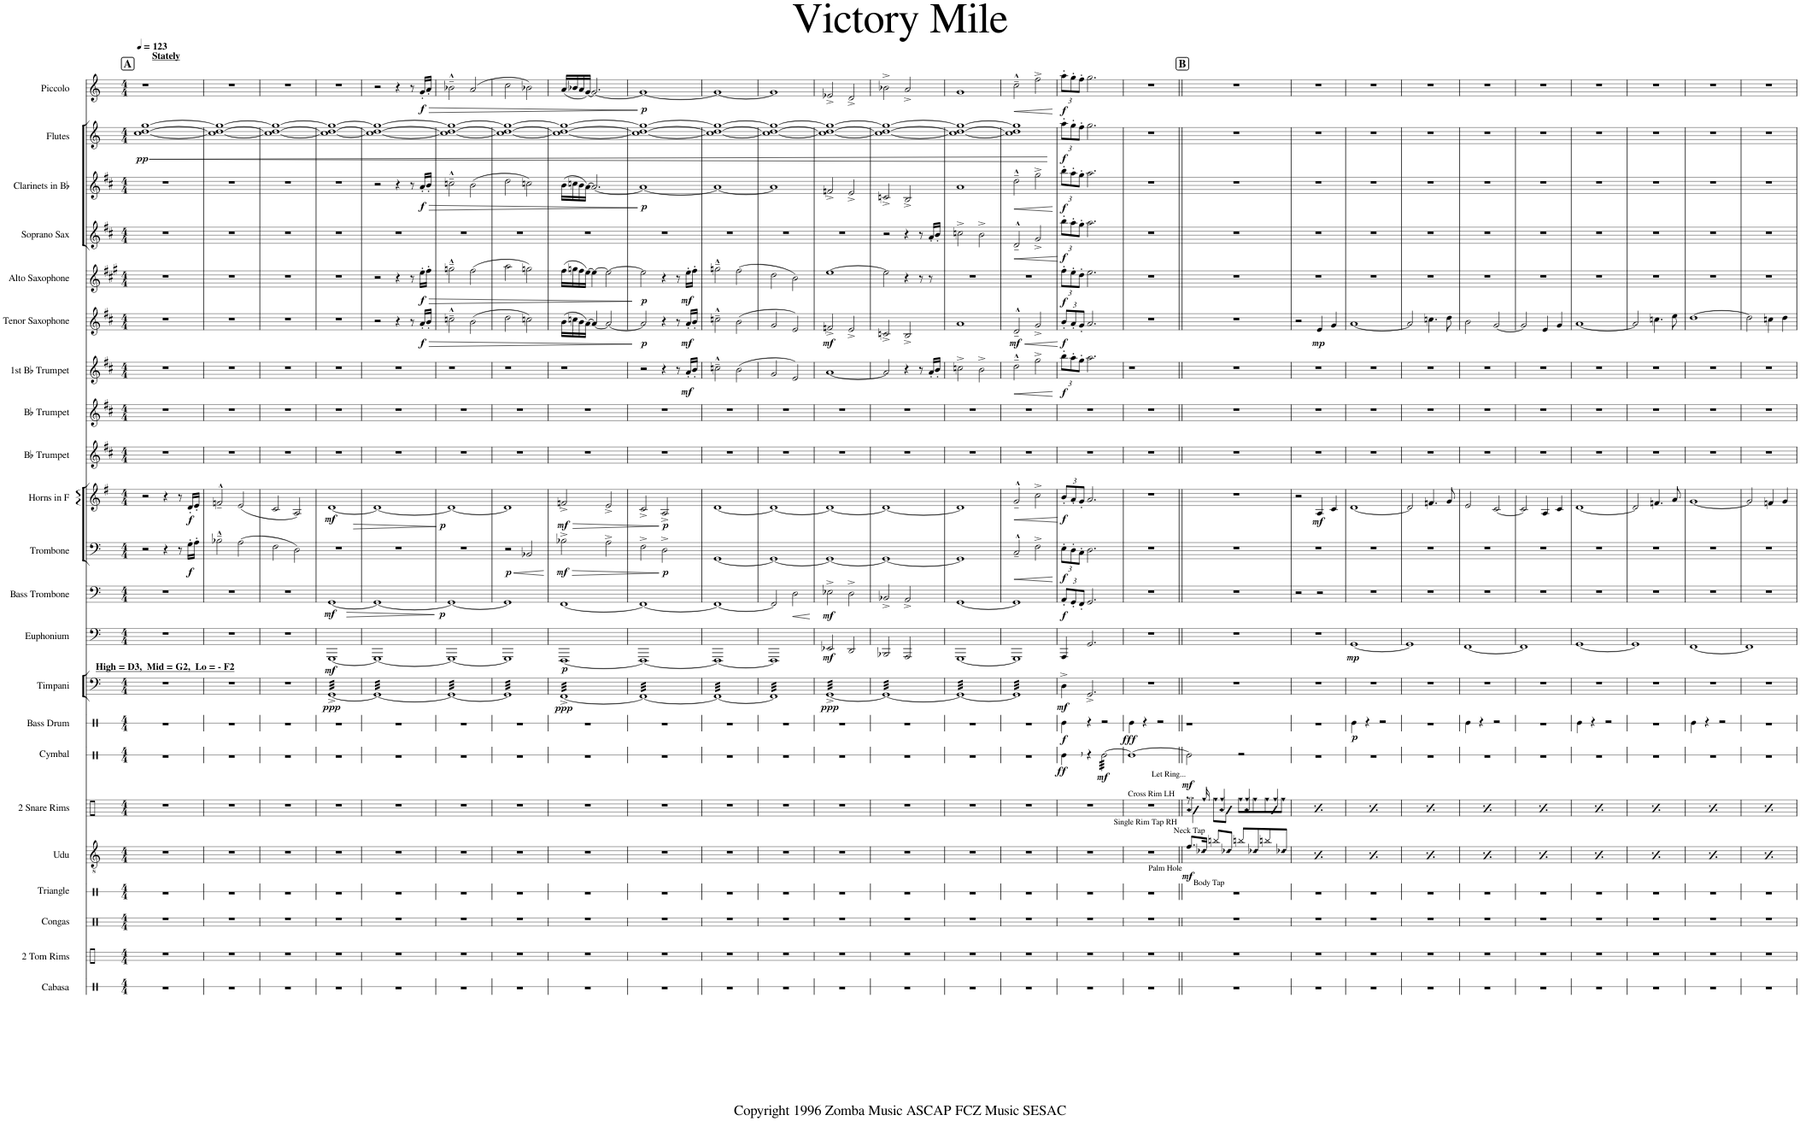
**kern	**kern	**kern	**kern	**kern	**dynam	**kern	**dynam	**kern	**dynam	**kern	**dynam	**kern	**dynam	**kern	**dynam	**kern	**dynam	**kern	**dynam	**kern	**dynam	**kern	**kern	**kern	**dynam	**kern	**dynam	**kern	**dynam	**kern	**dynam	**kern	**dynam	**kern	**dynam	**kern	**dynam
*part22	*part21	*part20	*part19	*part18	*part18	*part17	*part17	*part16	*part16	*part15	*part15	*part14	*part14	*part13	*part13	*part12	*part12	*part11	*part11	*part10	*part10	*part9	*part8	*part7	*part7	*part6	*part6	*part5	*part5	*part4	*part4	*part3	*part3	*part2	*part2	*part1	*part1
*staff22	*staff21	*staff20	*staff19	*staff18	*staff18	*staff17	*staff17	*staff16	*staff16	*staff15	*staff15	*staff14	*staff14	*staff13	*staff13	*staff12	*staff12	*staff11	*staff11	*staff10	*staff10	*staff9	*staff8	*staff7	*staff7	*staff6	*staff6	*staff5	*staff5	*staff4	*staff4	*staff3	*staff3	*staff2	*staff2	*staff1	*staff1
*I"Cabasa	*I"2 Tom Rims	*I"Congas	*I"Triangle	*I"Udu	*	*I"2 Snare Rims	*	*I"Cymbal	*	*I"Bass Drum	*	*I"Timpani	*	*I"Euphonium	*	*I"Bass Trombone	*	*I"Trombone	*	*I"Horns in F	*	*I"Bb Trumpet	*I"Bb Trumpet	*I"1st Bb Trumpet	*	*I"Tenor Saxophone	*	*I"Alto Saxophone	*	*I"Soprano Sax	*	*I"Clarinets in Bb	*	*I"Flutes	*	*I"Piccolo	*
*I'Cabs.	*	*I'Con.	*I'Trgl.	*I'Udu.	*	*I'2 Sn. Rms	*	*I'Cym.	*	*	*	*I'Timp.	*	*I'Euph.	*	*I'Bss Tbn.	*	*I'Tbn.	*	*	*	*I'Bb Tpt.	*I'Bb Tpt.	*I'1st Bb Tpt.	*	*I'T. Sax.	*	*I'A. Sax.	*	*I'S. Sax.	*	*	*	*I'Fl.	*	*I'Picc.	*
*stria1	*stria3	*stria3	*stria1	*	*	*	*	*stria1	*	*stria1	*	*	*	*	*	*	*	*	*	*	*	*	*	*	*	*	*	*	*	*	*	*	*	*	*	*	*
*clefX	*clefX	*clefX	*clefX	*clefGv2	*	*clefX	*	*clefX	*	*clefX	*	*clefF4	*	*clefF4	*	*clefF4	*	*clefF4	*	*clefG2	*	*clefG2	*clefG2	*clefG2	*	*clefG2	*	*clefG2	*	*clefG2	*	*clefG2	*	*clefG2	*	*clefG2	*
*	*	*	*	*	*	*	*	*	*	*	*	*	*	*	*	*	*	*	*	*Trd4c7	*	*Trd1c2	*Trd1c2	*Trd1c2	*	*Trd8c14	*	*Trd5c9	*	*Trd1c2	*	*Trd1c2	*	*	*	*Trd-7c-12	*
*k[]	*k[]	*k[]	*k[]	*k[]	*	*k[]	*	*k[]	*	*k[]	*	*k[]	*	*k[]	*	*k[]	*	*k[]	*	*k[f#]	*	*k[f#c#]	*k[f#c#]	*k[f#c#]	*	*k[f#c#]	*	*k[f#c#g#]	*	*k[f#c#]	*	*k[f#c#]	*	*k[]	*	*k[]	*
*M4/4	*M4/4	*M4/4	*M4/4	*M4/4	*	*M4/4	*	*M4/4	*	*M4/4	*	*M4/4	*	*M4/4	*	*M4/4	*	*M4/4	*	*M4/4	*	*M4/4	*M4/4	*M4/4	*	*M4/4	*	*M4/4	*	*M4/4	*	*M4/4	*	*M4/4	*	*M4/4	*
*MM123	*MM123	*MM123	*MM123	*MM123	*	*MM123	*	*MM123	*	*MM123	*	*MM123	*	*MM123	*	*MM123	*	*MM123	*	*MM123	*	*MM123	*MM123	*MM123	*	*MM123	*	*MM123	*	*MM123	*	*MM123	*	*MM123	*	*MM123	*
!!LO:REH:place=s1:a:B:cj:fs=14:t=A
=1	=1	=1	=1	=1	=1	=1	=1	=1	=1	=1	=1	=1	=1	=1	=1	=1	=1	=1	=1	=1	=1	=1	=1	=1	=1	=1	=1	=1	=1	=1	=1	=1	=1	=1	=1	=1	=1
!	!	!	!	!	!	!	!	!	!	!	!	!	!	!	!	!	!	!	!	!	!	!	!	!	!	!	!	!	!	!	!	!	!	!	!	!LO:TX:a:B:t=Stately	!
!	!	!	!	!	!	!	!	!	!	!	!	!LO:TX:a:B:t=High = D3,  Mid = G2,  Lo = - F2	!	!	!	!	!	!	!	!	!	!	!	!	!	!	!	!	!	!	!	!	!	!	!	!	!
!	!	!	!	!	!	!	!	!	!	!	!	!	!	!	!	!	!	!	!	!	!	!	!	!	!	!	!	!	!	!	!	!	!	!	!LO:HP:b	!	!
!	!	!	!	!	!	!	!	!	!	!	!	!	!	!	!	!	!	!	!	!	!	!	!	!	!	!	!	!	!	!	!	!	!	!	!LO:DY:n=1:b	!	!
1r	1r	1r	1r	1r	.	1r	.	1r	.	1r	.	1r	.	1r	.	1r	.	2r	.	2r	.	1r	1r	1r	.	1r	.	1r	.	1r	.	1r	.	[1cc [1dd [1gg	< pp	1r	.
.	.	.	.	.	.	.	.	.	.	.	.	.	.	.	.	.	.	4r	.	4r	.	.	.	.	.	.	.	.	.	.	.	.	.	.	.	.	.
.	.	.	.	.	.	.	.	.	.	.	.	.	.	.	.	.	.	8r	.	8r	.	.	.	.	.	.	.	.	.	.	.	.	.	.	.	.	.
!	!	!	!	!	!	!	!	!	!	!	!	!	!	!	!	!	!	!	!LO:DY:b	!	!LO:DY:b	!	!	!	!	!	!	!	!	!	!	!	!	!	!	!	!
.	.	.	.	.	.	.	.	.	.	.	.	.	.	.	.	.	.	16G'\LL	f	16d'/LL	f	.	.	.	.	.	.	.	.	.	.	.	.	.	.	.	.
.	.	.	.	.	.	.	.	.	.	.	.	.	.	.	.	.	.	16A'\JJ	.	16e'/JJ	.	.	.	.	.	.	.	.	.	.	.	.	.	.	.	.	.
=2	=2	=2	=2	=2	=2	=2	=2	=2	=2	=2	=2	=2	=2	=2	=2	=2	=2	=2	=2	=2	=2	=2	=2	=2	=2	=2	=2	=2	=2	=2	=2	=2	=2	=2	=2	=2	=2
1r	1r	1r	1r	1r	.	1r	.	1r	.	1r	.	1r	.	1r	.	1r	.	2B-X~^^\	.	2fn~^^/	.	1r	1r	1r	.	1r	.	1r	.	1r	.	1r	.	1cc_ 1dd_ 1gg_	.	1r	.
.	.	.	.	.	.	.	.	.	.	.	.	.	.	.	.	.	.	(2A\	.	(2e/	.	.	.	.	.	.	.	.	.	.	.	.	.	.	.	.	.
=3	=3	=3	=3	=3	=3	=3	=3	=3	=3	=3	=3	=3	=3	=3	=3	=3	=3	=3	=3	=3	=3	=3	=3	=3	=3	=3	=3	=3	=3	=3	=3	=3	=3	=3	=3	=3	=3
1r	1r	1r	1r	1r	.	1r	.	1r	.	1r	.	1r	.	1r	.	1r	.	2F\	.	2c/	.	1r	1r	1r	.	1r	.	1r	.	1r	.	1r	.	1cc_ 1dd_ 1gg_	.	1r	.
.	.	.	.	.	.	.	.	.	.	.	.	.	.	.	.	.	.	2D\)	.	2A/)	.	.	.	.	.	.	.	.	.	.	.	.	.	.	.	.	.
=4	=4	=4	=4	=4	=4	=4	=4	=4	=4	=4	=4	=4	=4	=4	=4	=4	=4	=4	=4	=4	=4	=4	=4	=4	=4	=4	=4	=4	=4	=4	=4	=4	=4	=4	=4	=4	=4
!	!	!	!	!	!	!	!	!	!	!	!	!	!LO:DY:b	!	!LO:DY:b	!	!LO:HP:b	!	!	!	!	!	!	!	!	!	!	!	!	!	!	!	!	!	!	!	!
!	!	!	!	!	!	!	!	!	!	!	!	!	!	!	!	!	!LO:DY:n=1:b	!	!	!	!LO:DY:b	!	!	!	!	!	!	!	!	!	!	!	!	!	!	!	!
*	*	*	*	*	*	*	*	*	*	*	*	*tremolo	*	*	*	*	*	*	*	*	*	*	*	*	*	*	*	*	*	*	*	*	*	*	*	*	*
1r	1r	1r	1r	1r	.	1r	.	1r	.	1r	.	[32GG^LLL	ppp	[1GGG	mf	[1GG	> mf	1r	.	[1d	mf	1r	1r	1r	.	1r	.	1r	.	1r	.	1r	.	1cc_ 1dd_ 1gg_	.	1r	.
.	.	.	.	.	.	.	.	.	.	.	.	32GG^	.	.	.	.	.	.	.	.	.	.	.	.	.	.	.	.	.	.	.	.	.	.	.	.	.
.	.	.	.	.	.	.	.	.	.	.	.	32GG^	.	.	.	.	.	.	.	.	.	.	.	.	.	.	.	.	.	.	.	.	.	.	.	.	.
.	.	.	.	.	.	.	.	.	.	.	.	32GG^	.	.	.	.	.	.	.	.	.	.	.	.	.	.	.	.	.	.	.	.	.	.	.	.	.
.	.	.	.	.	.	.	.	.	.	.	.	32GG^	.	.	.	.	.	.	.	.	.	.	.	.	.	.	.	.	.	.	.	.	.	.	.	.	.
.	.	.	.	.	.	.	.	.	.	.	.	32GG^	.	.	.	.	.	.	.	.	.	.	.	.	.	.	.	.	.	.	.	.	.	.	.	.	.
.	.	.	.	.	.	.	.	.	.	.	.	32GG^	.	.	.	.	.	.	.	.	.	.	.	.	.	.	.	.	.	.	.	.	.	.	.	.	.
.	.	.	.	.	.	.	.	.	.	.	.	32GG^	.	.	.	.	.	.	.	.	.	.	.	.	.	.	.	.	.	.	.	.	.	.	.	.	.
.	.	.	.	.	.	.	.	.	.	.	.	32GG^	.	.	.	.	.	.	.	.	.	.	.	.	.	.	.	.	.	.	.	.	.	.	.	.	.
.	.	.	.	.	.	.	.	.	.	.	.	32GG^	.	.	.	.	.	.	.	.	.	.	.	.	.	.	.	.	.	.	.	.	.	.	.	.	.
.	.	.	.	.	.	.	.	.	.	.	.	32GG^	.	.	.	.	.	.	.	.	.	.	.	.	.	.	.	.	.	.	.	.	.	.	.	.	.
.	.	.	.	.	.	.	.	.	.	.	.	32GG^	.	.	.	.	.	.	.	.	.	.	.	.	.	.	.	.	.	.	.	.	.	.	.	.	.
.	.	.	.	.	.	.	.	.	.	.	.	32GG^	.	.	.	.	.	.	.	.	.	.	.	.	.	.	.	.	.	.	.	.	.	.	.	.	.
.	.	.	.	.	.	.	.	.	.	.	.	32GG^	.	.	.	.	.	.	.	.	.	.	.	.	.	.	.	.	.	.	.	.	.	.	.	.	.
.	.	.	.	.	.	.	.	.	.	.	.	32GG^	.	.	.	.	.	.	.	.	.	.	.	.	.	.	.	.	.	.	.	.	.	.	.	.	.
.	.	.	.	.	.	.	.	.	.	.	.	32GG^	.	.	.	.	.	.	.	.	.	.	.	.	.	.	.	.	.	.	.	.	.	.	.	.	.
.	.	.	.	.	.	.	.	.	.	.	.	32GG^	.	.	.	.	.	.	.	.	.	.	.	.	.	.	.	.	.	.	.	.	.	.	.	.	.
.	.	.	.	.	.	.	.	.	.	.	.	32GG^	.	.	.	.	.	.	.	.	.	.	.	.	.	.	.	.	.	.	.	.	.	.	.	.	.
.	.	.	.	.	.	.	.	.	.	.	.	32GG^	.	.	.	.	.	.	.	.	.	.	.	.	.	.	.	.	.	.	.	.	.	.	.	.	.
.	.	.	.	.	.	.	.	.	.	.	.	32GG^	.	.	.	.	.	.	.	.	.	.	.	.	.	.	.	.	.	.	.	.	.	.	.	.	.
.	.	.	.	.	.	.	.	.	.	.	.	32GG^	.	.	.	.	.	.	.	.	.	.	.	.	.	.	.	.	.	.	.	.	.	.	.	.	.
.	.	.	.	.	.	.	.	.	.	.	.	32GG^	.	.	.	.	.	.	.	.	.	.	.	.	.	.	.	.	.	.	.	.	.	.	.	.	.
.	.	.	.	.	.	.	.	.	.	.	.	32GG^	.	.	.	.	.	.	.	.	.	.	.	.	.	.	.	.	.	.	.	.	.	.	.	.	.
.	.	.	.	.	.	.	.	.	.	.	.	32GG^	.	.	.	.	.	.	.	.	.	.	.	.	.	.	.	.	.	.	.	.	.	.	.	.	.
.	.	.	.	.	.	.	.	.	.	.	.	32GG^	.	.	.	.	.	.	.	.	.	.	.	.	.	.	.	.	.	.	.	.	.	.	.	.	.
.	.	.	.	.	.	.	.	.	.	.	.	32GG^	.	.	.	.	.	.	.	.	.	.	.	.	.	.	.	.	.	.	.	.	.	.	.	.	.
.	.	.	.	.	.	.	.	.	.	.	.	32GG^	.	.	.	.	.	.	.	.	.	.	.	.	.	.	.	.	.	.	.	.	.	.	.	.	.
.	.	.	.	.	.	.	.	.	.	.	.	32GG^	.	.	.	.	.	.	.	.	.	.	.	.	.	.	.	.	.	.	.	.	.	.	.	.	.
.	.	.	.	.	.	.	.	.	.	.	.	32GG^	.	.	.	.	.	.	.	.	.	.	.	.	.	.	.	.	.	.	.	.	.	.	.	.	.
.	.	.	.	.	.	.	.	.	.	.	.	32GG^	.	.	.	.	.	.	.	.	.	.	.	.	.	.	.	.	.	.	.	.	.	.	.	.	.
.	.	.	.	.	.	.	.	.	.	.	.	32GG^	.	.	.	.	.	.	.	.	.	.	.	.	.	.	.	.	.	.	.	.	.	.	.	.	.
.	.	.	.	.	.	.	.	.	.	.	.	32GG^JJJ	.	.	.	.	.	.	.	.	.	.	.	.	.	.	.	.	.	.	.	.	.	.	.	.	.
=5	=5	=5	=5	=5	=5	=5	=5	=5	=5	=5	=5	=5	=5	=5	=5	=5	=5	=5	=5	=5	=5	=5	=5	=5	=5	=5	=5	=5	=5	=5	=5	=5	=5	=5	=5	=5	=5
!	!	!	!	!	!	!	!	!	!	!	!	!	!	!	!	!	!	!	!	!	!LO:HP:b	!	!	!	!	!	!	!	!	!	!	!	!	!	!	!	!
1r	1r	1r	1r	1r	.	1r	.	1r	.	1r	.	32GGLLL	.	1GGG_	.	1GG_	.	1r	.	1d_	>	1r	1r	1r	.	2r	.	2r	.	1r	.	2r	.	1cc_ 1dd_ 1gg_	.	2r	.
.	.	.	.	.	.	.	.	.	.	.	.	32GG	.	.	.	.	.	.	.	.	.	.	.	.	.	.	.	.	.	.	.	.	.	.	.	.	.
.	.	.	.	.	.	.	.	.	.	.	.	32GG	.	.	.	.	.	.	.	.	.	.	.	.	.	.	.	.	.	.	.	.	.	.	.	.	.
.	.	.	.	.	.	.	.	.	.	.	.	32GG	.	.	.	.	.	.	.	.	.	.	.	.	.	.	.	.	.	.	.	.	.	.	.	.	.
.	.	.	.	.	.	.	.	.	.	.	.	32GG	.	.	.	.	.	.	.	.	.	.	.	.	.	.	.	.	.	.	.	.	.	.	.	.	.
.	.	.	.	.	.	.	.	.	.	.	.	32GG	.	.	.	.	.	.	.	.	.	.	.	.	.	.	.	.	.	.	.	.	.	.	.	.	.
.	.	.	.	.	.	.	.	.	.	.	.	32GG	.	.	.	.	.	.	.	.	.	.	.	.	.	.	.	.	.	.	.	.	.	.	.	.	.
.	.	.	.	.	.	.	.	.	.	.	.	32GG	.	.	.	.	.	.	.	.	.	.	.	.	.	.	.	.	.	.	.	.	.	.	.	.	.
.	.	.	.	.	.	.	.	.	.	.	.	32GG	.	.	.	.	.	.	.	.	.	.	.	.	.	.	.	.	.	.	.	.	.	.	.	.	.
.	.	.	.	.	.	.	.	.	.	.	.	32GG	.	.	.	.	.	.	.	.	.	.	.	.	.	.	.	.	.	.	.	.	.	.	.	.	.
.	.	.	.	.	.	.	.	.	.	.	.	32GG	.	.	.	.	.	.	.	.	.	.	.	.	.	.	.	.	.	.	.	.	.	.	.	.	.
.	.	.	.	.	.	.	.	.	.	.	.	32GG	.	.	.	.	.	.	.	.	.	.	.	.	.	.	.	.	.	.	.	.	.	.	.	.	.
.	.	.	.	.	.	.	.	.	.	.	.	32GG	.	.	.	.	.	.	.	.	.	.	.	.	.	.	.	.	.	.	.	.	.	.	.	.	.
.	.	.	.	.	.	.	.	.	.	.	.	32GG	.	.	.	.	.	.	.	.	.	.	.	.	.	.	.	.	.	.	.	.	.	.	.	.	.
.	.	.	.	.	.	.	.	.	.	.	.	32GG	.	.	.	.	.	.	.	.	.	.	.	.	.	.	.	.	.	.	.	.	.	.	.	.	.
.	.	.	.	.	.	.	.	.	.	.	.	32GG	.	.	.	.	.	.	.	.	.	.	.	.	.	.	.	.	.	.	.	.	.	.	.	.	.
.	.	.	.	.	.	.	.	.	.	.	.	32GG	.	.	.	.	.	.	.	.	.	.	.	.	.	4r	.	4r	.	.	.	4r	.	.	.	4r	.
.	.	.	.	.	.	.	.	.	.	.	.	32GG	.	.	.	.	.	.	.	.	.	.	.	.	.	.	.	.	.	.	.	.	.	.	.	.	.
.	.	.	.	.	.	.	.	.	.	.	.	32GG	.	.	.	.	.	.	.	.	.	.	.	.	.	.	.	.	.	.	.	.	.	.	.	.	.
.	.	.	.	.	.	.	.	.	.	.	.	32GG	.	.	.	.	.	.	.	.	.	.	.	.	.	.	.	.	.	.	.	.	.	.	.	.	.
.	.	.	.	.	.	.	.	.	.	.	.	32GG	.	.	.	.	.	.	.	.	.	.	.	.	.	.	.	.	.	.	.	.	.	.	.	.	.
.	.	.	.	.	.	.	.	.	.	.	.	32GG	.	.	.	.	.	.	.	.	.	.	.	.	.	.	.	.	.	.	.	.	.	.	.	.	.
.	.	.	.	.	.	.	.	.	.	.	.	32GG	.	.	.	.	.	.	.	.	.	.	.	.	.	.	.	.	.	.	.	.	.	.	.	.	.
.	.	.	.	.	.	.	.	.	.	.	.	32GG	.	.	.	.	.	.	.	.	.	.	.	.	.	.	.	.	.	.	.	.	.	.	.	.	.
.	.	.	.	.	.	.	.	.	.	.	.	32GG	.	.	.	.	.	.	.	.	.	.	.	.	.	8r	.	8r	.	.	.	8r	.	.	.	8r	.
.	.	.	.	.	.	.	.	.	.	.	.	32GG	.	.	.	.	.	.	.	.	.	.	.	.	.	.	.	.	.	.	.	.	.	.	.	.	.
.	.	.	.	.	.	.	.	.	.	.	.	32GG	.	.	.	.	.	.	.	.	.	.	.	.	.	.	.	.	.	.	.	.	.	.	.	.	.
.	.	.	.	.	.	.	.	.	.	.	.	32GG	.	.	.	.	.	.	.	.	.	.	.	.	.	.	.	.	.	.	.	.	.	.	.	.	.
!	!	!	!	!	!	!	!	!	!	!	!	!	!	!	!	!	!	!	!	!	!	!	!	!	!	!	!LO:HP:b	!	!LO:HP:b	!	!	!	!LO:HP:b	!	!	!	!LO:HP:b
!	!	!	!	!	!	!	!	!	!	!	!	!	!	!	!	!	!	!	!	!	!	!	!	!	!	!	!LO:DY:n=1:b	!	!LO:DY:n=1:b	!	!	!	!LO:DY:n=1:b	!	!	!	!LO:DY:n=1:b
.	.	.	.	.	.	.	.	.	.	.	.	32GG	.	.	.	.	.	.	.	.	.	.	.	.	.	16a'/LL	> f	16ee'\LL	> f	.	.	16a'/LL	> f	.	.	16g'/LL	> f
.	.	.	.	.	.	.	.	.	.	.	.	32GG	.	.	.	.	.	.	.	.	.	.	.	.	.	.	.	.	.	.	.	.	.	.	.	.	.
.	.	.	.	.	.	.	.	.	.	.	.	32GG	.	.	.	.	.	.	.	.	.	.	.	.	.	16b'/JJ	.	16ff#'\JJ	.	.	.	16b'/JJ	.	.	.	16a'/JJ	.
.	.	.	.	.	.	.	.	.	.	.	.	32GGJJJ	.	.	.	.	.	.	.	.	.	.	.	.	.	.	.	.	.	.	.	.	.	.	.	.	.
.	.	.	.	.	.	.	.	.	.	.	.	.	.	.	.	.	]	.	.	.	]	.	.	.	.	.	.	.	.	.	.	.	.	.	.	.	.
=6	=6	=6	=6	=6	=6	=6	=6	=6	=6	=6	=6	=6	=6	=6	=6	=6	=6	=6	=6	=6	=6	=6	=6	=6	=6	=6	=6	=6	=6	=6	=6	=6	=6	=6	=6	=6	=6
!	!	!	!	!	!	!	!	!	!	!	!	!	!	!	!	!	!LO:DY:b	!	!	!	!LO:DY:b	!	!	!	!	!	!	!	!	!	!	!	!	!	!	!	!
1r	1r	1r	1r	1r	.	1r	.	1r	.	1r	.	32GGLLL	.	1GGG_	.	1GG_	p	1r	.	1d_	p	1r	1r	1r	.	2ccn~^^\	.	2ggn~^^\	.	1r	.	2ccn~^^\	.	1cc_ 1dd_ 1gg_	.	2b-X~^^\	.
.	.	.	.	.	.	.	.	.	.	.	.	32GG	.	.	.	.	.	.	.	.	.	.	.	.	.	.	.	.	.	.	.	.	.	.	.	.	.
.	.	.	.	.	.	.	.	.	.	.	.	32GG	.	.	.	.	.	.	.	.	.	.	.	.	.	.	.	.	.	.	.	.	.	.	.	.	.
.	.	.	.	.	.	.	.	.	.	.	.	32GG	.	.	.	.	.	.	.	.	.	.	.	.	.	.	.	.	.	.	.	.	.	.	.	.	.
.	.	.	.	.	.	.	.	.	.	.	.	32GG	.	.	.	.	.	.	.	.	.	.	.	.	.	.	.	.	.	.	.	.	.	.	.	.	.
.	.	.	.	.	.	.	.	.	.	.	.	32GG	.	.	.	.	.	.	.	.	.	.	.	.	.	.	.	.	.	.	.	.	.	.	.	.	.
.	.	.	.	.	.	.	.	.	.	.	.	32GG	.	.	.	.	.	.	.	.	.	.	.	.	.	.	.	.	.	.	.	.	.	.	.	.	.
.	.	.	.	.	.	.	.	.	.	.	.	32GG	.	.	.	.	.	.	.	.	.	.	.	.	.	.	.	.	.	.	.	.	.	.	.	.	.
.	.	.	.	.	.	.	.	.	.	.	.	32GG	.	.	.	.	.	.	.	.	.	.	.	.	.	.	.	.	.	.	.	.	.	.	.	.	.
.	.	.	.	.	.	.	.	.	.	.	.	32GG	.	.	.	.	.	.	.	.	.	.	.	.	.	.	.	.	.	.	.	.	.	.	.	.	.
.	.	.	.	.	.	.	.	.	.	.	.	32GG	.	.	.	.	.	.	.	.	.	.	.	.	.	.	.	.	.	.	.	.	.	.	.	.	.
.	.	.	.	.	.	.	.	.	.	.	.	32GG	.	.	.	.	.	.	.	.	.	.	.	.	.	.	.	.	.	.	.	.	.	.	.	.	.
.	.	.	.	.	.	.	.	.	.	.	.	32GG	.	.	.	.	.	.	.	.	.	.	.	.	.	.	.	.	.	.	.	.	.	.	.	.	.
.	.	.	.	.	.	.	.	.	.	.	.	32GG	.	.	.	.	.	.	.	.	.	.	.	.	.	.	.	.	.	.	.	.	.	.	.	.	.
.	.	.	.	.	.	.	.	.	.	.	.	32GG	.	.	.	.	.	.	.	.	.	.	.	.	.	.	.	.	.	.	.	.	.	.	.	.	.
.	.	.	.	.	.	.	.	.	.	.	.	32GG	.	.	.	.	.	.	.	.	.	.	.	.	.	.	.	.	.	.	.	.	.	.	.	.	.
.	.	.	.	.	.	.	.	.	.	.	.	32GG	.	.	.	.	.	.	.	.	.	.	.	.	.	(2b\	.	(2ff#\	.	.	.	(2b\	.	.	.	(2a/	.
.	.	.	.	.	.	.	.	.	.	.	.	32GG	.	.	.	.	.	.	.	.	.	.	.	.	.	.	.	.	.	.	.	.	.	.	.	.	.
.	.	.	.	.	.	.	.	.	.	.	.	32GG	.	.	.	.	.	.	.	.	.	.	.	.	.	.	.	.	.	.	.	.	.	.	.	.	.
.	.	.	.	.	.	.	.	.	.	.	.	32GG	.	.	.	.	.	.	.	.	.	.	.	.	.	.	.	.	.	.	.	.	.	.	.	.	.
.	.	.	.	.	.	.	.	.	.	.	.	32GG	.	.	.	.	.	.	.	.	.	.	.	.	.	.	.	.	.	.	.	.	.	.	.	.	.
.	.	.	.	.	.	.	.	.	.	.	.	32GG	.	.	.	.	.	.	.	.	.	.	.	.	.	.	.	.	.	.	.	.	.	.	.	.	.
.	.	.	.	.	.	.	.	.	.	.	.	32GG	.	.	.	.	.	.	.	.	.	.	.	.	.	.	.	.	.	.	.	.	.	.	.	.	.
.	.	.	.	.	.	.	.	.	.	.	.	32GG	.	.	.	.	.	.	.	.	.	.	.	.	.	.	.	.	.	.	.	.	.	.	.	.	.
.	.	.	.	.	.	.	.	.	.	.	.	32GG	.	.	.	.	.	.	.	.	.	.	.	.	.	.	.	.	.	.	.	.	.	.	.	.	.
.	.	.	.	.	.	.	.	.	.	.	.	32GG	.	.	.	.	.	.	.	.	.	.	.	.	.	.	.	.	.	.	.	.	.	.	.	.	.
.	.	.	.	.	.	.	.	.	.	.	.	32GG	.	.	.	.	.	.	.	.	.	.	.	.	.	.	.	.	.	.	.	.	.	.	.	.	.
.	.	.	.	.	.	.	.	.	.	.	.	32GG	.	.	.	.	.	.	.	.	.	.	.	.	.	.	.	.	.	.	.	.	.	.	.	.	.
.	.	.	.	.	.	.	.	.	.	.	.	32GG	.	.	.	.	.	.	.	.	.	.	.	.	.	.	.	.	.	.	.	.	.	.	.	.	.
.	.	.	.	.	.	.	.	.	.	.	.	32GG	.	.	.	.	.	.	.	.	.	.	.	.	.	.	.	.	.	.	.	.	.	.	.	.	.
.	.	.	.	.	.	.	.	.	.	.	.	32GG	.	.	.	.	.	.	.	.	.	.	.	.	.	.	.	.	.	.	.	.	.	.	.	.	.
.	.	.	.	.	.	.	.	.	.	.	.	32GGJJJ	.	.	.	.	.	.	.	.	.	.	.	.	.	.	.	.	.	.	.	.	.	.	.	.	.
=7	=7	=7	=7	=7	=7	=7	=7	=7	=7	=7	=7	=7	=7	=7	=7	=7	=7	=7	=7	=7	=7	=7	=7	=7	=7	=7	=7	=7	=7	=7	=7	=7	=7	=7	=7	=7	=7
!	!	!	!	!	!	!	!	!	!	!	!	!	!	!	!	!	!	!	!LO:HP:b	!	!	!	!	!	!	!	!	!	!	!	!	!	!	!	!	!	!
!	!	!	!	!	!	!	!	!	!	!	!	!	!	!	!	!	!	!	!LO:DY:n=1:b	!	!	!	!	!	!	!	!	!	!	!	!	!	!	!	!	!	!
1r	1r	1r	1r	1r	.	1r	.	1r	.	1r	.	32GG]LLL	.	1GGG]	.	1GG]	.	2r	< p	1d]	.	1r	1r	1r	.	2dd\	.	2aa\	.	1r	.	2dd\	.	1cc_ 1dd_ 1gg_	.	2cc\	.
.	.	.	.	.	.	.	.	.	.	.	.	32GG	.	.	.	.	.	.	.	.	.	.	.	.	.	.	.	.	.	.	.	.	.	.	.	.	.
.	.	.	.	.	.	.	.	.	.	.	.	32GG	.	.	.	.	.	.	.	.	.	.	.	.	.	.	.	.	.	.	.	.	.	.	.	.	.
.	.	.	.	.	.	.	.	.	.	.	.	32GG	.	.	.	.	.	.	.	.	.	.	.	.	.	.	.	.	.	.	.	.	.	.	.	.	.
.	.	.	.	.	.	.	.	.	.	.	.	32GG	.	.	.	.	.	.	.	.	.	.	.	.	.	.	.	.	.	.	.	.	.	.	.	.	.
.	.	.	.	.	.	.	.	.	.	.	.	32GG	.	.	.	.	.	.	.	.	.	.	.	.	.	.	.	.	.	.	.	.	.	.	.	.	.
.	.	.	.	.	.	.	.	.	.	.	.	32GG	.	.	.	.	.	.	.	.	.	.	.	.	.	.	.	.	.	.	.	.	.	.	.	.	.
.	.	.	.	.	.	.	.	.	.	.	.	32GG	.	.	.	.	.	.	.	.	.	.	.	.	.	.	.	.	.	.	.	.	.	.	.	.	.
.	.	.	.	.	.	.	.	.	.	.	.	32GG	.	.	.	.	.	.	.	.	.	.	.	.	.	.	.	.	.	.	.	.	.	.	.	.	.
.	.	.	.	.	.	.	.	.	.	.	.	32GG	.	.	.	.	.	.	.	.	.	.	.	.	.	.	.	.	.	.	.	.	.	.	.	.	.
.	.	.	.	.	.	.	.	.	.	.	.	32GG	.	.	.	.	.	.	.	.	.	.	.	.	.	.	.	.	.	.	.	.	.	.	.	.	.
.	.	.	.	.	.	.	.	.	.	.	.	32GG	.	.	.	.	.	.	.	.	.	.	.	.	.	.	.	.	.	.	.	.	.	.	.	.	.
.	.	.	.	.	.	.	.	.	.	.	.	32GG	.	.	.	.	.	.	.	.	.	.	.	.	.	.	.	.	.	.	.	.	.	.	.	.	.
.	.	.	.	.	.	.	.	.	.	.	.	32GG	.	.	.	.	.	.	.	.	.	.	.	.	.	.	.	.	.	.	.	.	.	.	.	.	.
.	.	.	.	.	.	.	.	.	.	.	.	32GG	.	.	.	.	.	.	.	.	.	.	.	.	.	.	.	.	.	.	.	.	.	.	.	.	.
.	.	.	.	.	.	.	.	.	.	.	.	32GG	.	.	.	.	.	.	.	.	.	.	.	.	.	.	.	.	.	.	.	.	.	.	.	.	.
.	.	.	.	.	.	.	.	.	.	.	.	32GG	.	.	.	.	.	2BB-X/	.	.	.	.	.	.	.	2ccn\)	.	2ggn\)	.	.	.	2ccn\)	.	.	.	2b-X\)	.
.	.	.	.	.	.	.	.	.	.	.	.	32GG	.	.	.	.	.	.	.	.	.	.	.	.	.	.	.	.	.	.	.	.	.	.	.	.	.
.	.	.	.	.	.	.	.	.	.	.	.	32GG	.	.	.	.	.	.	.	.	.	.	.	.	.	.	.	.	.	.	.	.	.	.	.	.	.
.	.	.	.	.	.	.	.	.	.	.	.	32GG	.	.	.	.	.	.	.	.	.	.	.	.	.	.	.	.	.	.	.	.	.	.	.	.	.
.	.	.	.	.	.	.	.	.	.	.	.	32GG	.	.	.	.	.	.	.	.	.	.	.	.	.	.	.	.	.	.	.	.	.	.	.	.	.
.	.	.	.	.	.	.	.	.	.	.	.	32GG	.	.	.	.	.	.	.	.	.	.	.	.	.	.	.	.	.	.	.	.	.	.	.	.	.
.	.	.	.	.	.	.	.	.	.	.	.	32GG	.	.	.	.	.	.	.	.	.	.	.	.	.	.	.	.	.	.	.	.	.	.	.	.	.
.	.	.	.	.	.	.	.	.	.	.	.	32GG	.	.	.	.	.	.	.	.	.	.	.	.	.	.	.	.	.	.	.	.	.	.	.	.	.
.	.	.	.	.	.	.	.	.	.	.	.	32GG	.	.	.	.	.	.	.	.	.	.	.	.	.	.	.	.	.	.	.	.	.	.	.	.	.
.	.	.	.	.	.	.	.	.	.	.	.	32GG	.	.	.	.	.	.	.	.	.	.	.	.	.	.	.	.	.	.	.	.	.	.	.	.	.
.	.	.	.	.	.	.	.	.	.	.	.	32GG	.	.	.	.	.	.	.	.	.	.	.	.	.	.	.	.	.	.	.	.	.	.	.	.	.
.	.	.	.	.	.	.	.	.	.	.	.	32GG	.	.	.	.	.	.	.	.	.	.	.	.	.	.	.	.	.	.	.	.	.	.	.	.	.
.	.	.	.	.	.	.	.	.	.	.	.	32GG	.	.	.	.	.	.	.	.	.	.	.	.	.	.	.	.	.	.	.	.	.	.	.	.	.
.	.	.	.	.	.	.	.	.	.	.	.	32GG	.	.	.	.	.	.	.	.	.	.	.	.	.	.	.	.	.	.	.	.	.	.	.	.	.
.	.	.	.	.	.	.	.	.	.	.	.	32GG	.	.	.	.	.	.	.	.	.	.	.	.	.	.	.	.	.	.	.	.	.	.	.	.	.
.	.	.	.	.	.	.	.	.	.	.	.	32GGJJJ	.	.	.	.	.	.	.	.	.	.	.	.	.	.	.	.	.	.	.	.	.	.	.	.	.
.	.	.	.	.	.	.	.	.	.	.	.	.	.	.	.	.	.	.	[	.	.	.	.	.	.	.	.	.	.	.	.	.	.	.	.	.	.
=8	=8	=8	=8	=8	=8	=8	=8	=8	=8	=8	=8	=8	=8	=8	=8	=8	=8	=8	=8	=8	=8	=8	=8	=8	=8	=8	=8	=8	=8	=8	=8	=8	=8	=8	=8	=8	=8
!	!	!	!	!	!	!	!	!	!	!	!	!	!LO:DY:b	!	!LO:DY:b	!	!	!	!LO:HP:b	!	!LO:HP:b	!	!	!	!	!	!	!	!	!	!	!	!	!	!	!	!
!	!	!	!	!	!	!	!	!	!	!	!	!	!	!	!	!	!	!	!LO:DY:n=1:b	!	!LO:DY:n=1:b	!	!	!	!	!	!	!	!	!	!	!	!	!	!	!	!
1r	1r	1r	1r	1r	.	1r	.	1r	.	1r	.	[32FF^LLL	ppp	[1FFF	p	[1FF	.	2B-X^\	> mf	2fn^/	> mf	1r	1r	1r	.	(16b\LL	.	(16ff#\LL	.	1r	.	(16b\LL	.	1cc_ 1dd_ 1gg_	.	(16a/LL	.
.	.	.	.	.	.	.	.	.	.	.	.	32FF^	.	.	.	.	.	.	.	.	.	.	.	.	.	.	.	.	.	.	.	.	.	.	.	.	.
.	.	.	.	.	.	.	.	.	.	.	.	32FF^	.	.	.	.	.	.	.	.	.	.	.	.	.	16ccn\	.	16ggn\	.	.	.	16ccn\	.	.	.	16b-X/	.
.	.	.	.	.	.	.	.	.	.	.	.	32FF^	.	.	.	.	.	.	.	.	.	.	.	.	.	.	.	.	.	.	.	.	.	.	.	.	.
.	.	.	.	.	.	.	.	.	.	.	.	32FF^	.	.	.	.	.	.	.	.	.	.	.	.	.	16b\	.	16ff#\	.	.	.	16b\	.	.	.	16a/	.
.	.	.	.	.	.	.	.	.	.	.	.	32FF^	.	.	.	.	.	.	.	.	.	.	.	.	.	.	.	.	.	.	.	.	.	.	.	.	.
.	.	.	.	.	.	.	.	.	.	.	.	32FF^	.	.	.	.	.	.	.	.	.	.	.	.	.	[16a\JJ)	.	[16ee\JJ)	.	.	.	[16a\JJ)	.	.	.	[16g/JJ)	.
.	.	.	.	.	.	.	.	.	.	.	.	32FF^	.	.	.	.	.	.	.	.	.	.	.	.	.	.	.	.	.	.	.	.	.	.	.	.	.
.	.	.	.	.	.	.	.	.	.	.	.	32FF^	.	.	.	.	.	.	.	.	.	.	.	.	.	4a/_	.	4ee\_	.	.	.	2.a/_	.	.	.	2.g/_	.
.	.	.	.	.	.	.	.	.	.	.	.	32FF^	.	.	.	.	.	.	.	.	.	.	.	.	.	.	.	.	.	.	.	.	.	.	.	.	.
.	.	.	.	.	.	.	.	.	.	.	.	32FF^	.	.	.	.	.	.	.	.	.	.	.	.	.	.	.	.	.	.	.	.	.	.	.	.	.
.	.	.	.	.	.	.	.	.	.	.	.	32FF^	.	.	.	.	.	.	.	.	.	.	.	.	.	.	.	.	.	.	.	.	.	.	.	.	.
.	.	.	.	.	.	.	.	.	.	.	.	32FF^	.	.	.	.	.	.	.	.	.	.	.	.	.	.	.	.	.	.	.	.	.	.	.	.	.
.	.	.	.	.	.	.	.	.	.	.	.	32FF^	.	.	.	.	.	.	.	.	.	.	.	.	.	.	.	.	.	.	.	.	.	.	.	.	.
.	.	.	.	.	.	.	.	.	.	.	.	32FF^	.	.	.	.	.	.	.	.	.	.	.	.	.	.	.	.	.	.	.	.	.	.	.	.	.
.	.	.	.	.	.	.	.	.	.	.	.	32FF^	.	.	.	.	.	.	.	.	.	.	.	.	.	.	.	.	.	.	.	.	.	.	.	.	.
.	.	.	.	.	.	.	.	.	.	.	.	32FF^	.	.	.	.	.	2A^\	.	2e^/	.	.	.	.	.	2a/_	.	2ee\_	.	.	.	.	.	.	.	.	.
.	.	.	.	.	.	.	.	.	.	.	.	32FF^	.	.	.	.	.	.	.	.	.	.	.	.	.	.	.	.	.	.	.	.	.	.	.	.	.
.	.	.	.	.	.	.	.	.	.	.	.	32FF^	.	.	.	.	.	.	.	.	.	.	.	.	.	.	.	.	.	.	.	.	.	.	.	.	.
.	.	.	.	.	.	.	.	.	.	.	.	32FF^	.	.	.	.	.	.	.	.	.	.	.	.	.	.	.	.	.	.	.	.	.	.	.	.	.
.	.	.	.	.	.	.	.	.	.	.	.	32FF^	.	.	.	.	.	.	.	.	.	.	.	.	.	.	.	.	.	.	.	.	.	.	.	.	.
.	.	.	.	.	.	.	.	.	.	.	.	32FF^	.	.	.	.	.	.	.	.	.	.	.	.	.	.	.	.	.	.	.	.	.	.	.	.	.
.	.	.	.	.	.	.	.	.	.	.	.	32FF^	.	.	.	.	.	.	.	.	.	.	.	.	.	.	.	.	.	.	.	.	.	.	.	.	.
.	.	.	.	.	.	.	.	.	.	.	.	32FF^	.	.	.	.	.	.	.	.	.	.	.	.	.	.	.	.	.	.	.	.	.	.	.	.	.
.	.	.	.	.	.	.	.	.	.	.	.	32FF^	.	.	.	.	.	.	.	.	.	.	.	.	.	.	.	.	.	.	.	.	.	.	.	.	.
.	.	.	.	.	.	.	.	.	.	.	.	32FF^	.	.	.	.	.	.	.	.	.	.	.	.	.	.	.	.	.	.	.	.	.	.	.	.	.
.	.	.	.	.	.	.	.	.	.	.	.	32FF^	.	.	.	.	.	.	.	.	.	.	.	.	.	.	.	.	.	.	.	.	.	.	.	.	.
.	.	.	.	.	.	.	.	.	.	.	.	32FF^	.	.	.	.	.	.	.	.	.	.	.	.	.	.	.	.	.	.	.	.	.	.	.	.	.
.	.	.	.	.	.	.	.	.	.	.	.	32FF^	.	.	.	.	.	.	.	.	.	.	.	.	.	.	.	.	.	.	.	.	.	.	.	.	.
.	.	.	.	.	.	.	.	.	.	.	.	32FF^	.	.	.	.	.	.	.	.	.	.	.	.	.	.	.	.	.	.	.	.	.	.	.	.	.
.	.	.	.	.	.	.	.	.	.	.	.	32FF^	.	.	.	.	.	.	.	.	.	.	.	.	.	.	.	.	.	.	.	.	.	.	.	.	.
.	.	.	.	.	.	.	.	.	.	.	.	32FF^JJJ	.	.	.	.	.	.	.	.	.	.	.	.	.	.	.	.	.	.	.	.	.	.	.	.	.
.	.	.	.	.	.	.	.	.	.	.	.	.	.	.	.	.	.	.	.	.	.	.	.	.	.	.	.	.	.	.	.	.	]	.	.	.	]
=9	=9	=9	=9	=9	=9	=9	=9	=9	=9	=9	=9	=9	=9	=9	=9	=9	=9	=9	=9	=9	=9	=9	=9	=9	=9	=9	=9	=9	=9	=9	=9	=9	=9	=9	=9	=9	=9
!	!	!	!	!	!	!	!	!	!	!	!	!	!	!	!	!	!	!	!	!	!	!	!	!	!	!	!LO:DY:b	!	!LO:DY:b	!	!	!	!LO:DY:b	!	!	!	!LO:DY:b
1r	1r	1r	1r	1r	.	1r	.	1r	.	1r	.	32FFLLL	.	1FFF_	.	1FF_	.	2F^\	.	2c^/	.	1r	1r	2r	.	2a/]	p	2ee\]	p	1r	.	1a_	p	1cc_ 1dd_ 1gg_	.	1g_	p
.	.	.	.	.	.	.	.	.	.	.	.	32FF	.	.	.	.	.	.	.	.	.	.	.	.	.	.	.	.	.	.	.	.	.	.	.	.	.
.	.	.	.	.	.	.	.	.	.	.	.	32FF	.	.	.	.	.	.	.	.	.	.	.	.	.	.	.	.	.	.	.	.	.	.	.	.	.
.	.	.	.	.	.	.	.	.	.	.	.	32FF	.	.	.	.	.	.	.	.	.	.	.	.	.	.	.	.	.	.	.	.	.	.	.	.	.
.	.	.	.	.	.	.	.	.	.	.	.	32FF	.	.	.	.	.	.	.	.	.	.	.	.	.	.	.	.	.	.	.	.	.	.	.	.	.
.	.	.	.	.	.	.	.	.	.	.	.	32FF	.	.	.	.	.	.	.	.	.	.	.	.	.	.	.	.	.	.	.	.	.	.	.	.	.
.	.	.	.	.	.	.	.	.	.	.	.	32FF	.	.	.	.	.	.	.	.	.	.	.	.	.	.	.	.	.	.	.	.	.	.	.	.	.
.	.	.	.	.	.	.	.	.	.	.	.	32FF	.	.	.	.	.	.	.	.	.	.	.	.	.	.	.	.	.	.	.	.	.	.	.	.	.
.	.	.	.	.	.	.	.	.	.	.	.	32FF	.	.	.	.	.	.	.	.	.	.	.	.	.	.	.	.	.	.	.	.	.	.	.	.	.
.	.	.	.	.	.	.	.	.	.	.	.	32FF	.	.	.	.	.	.	.	.	.	.	.	.	.	.	.	.	.	.	.	.	.	.	.	.	.
.	.	.	.	.	.	.	.	.	.	.	.	32FF	.	.	.	.	.	.	.	.	.	.	.	.	.	.	.	.	.	.	.	.	.	.	.	.	.
.	.	.	.	.	.	.	.	.	.	.	.	32FF	.	.	.	.	.	.	.	.	.	.	.	.	.	.	.	.	.	.	.	.	.	.	.	.	.
.	.	.	.	.	.	.	.	.	.	.	.	32FF	.	.	.	.	.	.	.	.	.	.	.	.	.	.	.	.	.	.	.	.	.	.	.	.	.
.	.	.	.	.	.	.	.	.	.	.	.	32FF	.	.	.	.	.	.	.	.	.	.	.	.	.	.	.	.	.	.	.	.	.	.	.	.	.
.	.	.	.	.	.	.	.	.	.	.	.	32FF	.	.	.	.	.	.	.	.	.	.	.	.	.	.	.	.	.	.	.	.	.	.	.	.	.
.	.	.	.	.	.	.	.	.	.	.	.	32FF	.	.	.	.	.	.	.	.	.	.	.	.	.	.	.	.	.	.	.	.	.	.	.	.	.
!	!	!	!	!	!	!	!	!	!	!	!	!	!	!	!	!	!	!	!LO:DY:n=1:b	!	!LO:DY:n=1:b	!	!	!	!	!	!	!	!	!	!	!	!	!	!	!	!
.	.	.	.	.	.	.	.	.	.	.	.	32FF	.	.	.	.	.	2D^\	] p	2A^/	] p	.	.	4r	.	4r	]	4r	]	.	.	.	.	.	.	.	.
.	.	.	.	.	.	.	.	.	.	.	.	32FF	.	.	.	.	.	.	.	.	.	.	.	.	.	.	.	.	.	.	.	.	.	.	.	.	.
.	.	.	.	.	.	.	.	.	.	.	.	32FF	.	.	.	.	.	.	.	.	.	.	.	.	.	.	.	.	.	.	.	.	.	.	.	.	.
.	.	.	.	.	.	.	.	.	.	.	.	32FF	.	.	.	.	.	.	.	.	.	.	.	.	.	.	.	.	.	.	.	.	.	.	.	.	.
.	.	.	.	.	.	.	.	.	.	.	.	32FF	.	.	.	.	.	.	.	.	.	.	.	.	.	.	.	.	.	.	.	.	.	.	.	.	.
.	.	.	.	.	.	.	.	.	.	.	.	32FF	.	.	.	.	.	.	.	.	.	.	.	.	.	.	.	.	.	.	.	.	.	.	.	.	.
.	.	.	.	.	.	.	.	.	.	.	.	32FF	.	.	.	.	.	.	.	.	.	.	.	.	.	.	.	.	.	.	.	.	.	.	.	.	.
.	.	.	.	.	.	.	.	.	.	.	.	32FF	.	.	.	.	.	.	.	.	.	.	.	.	.	.	.	.	.	.	.	.	.	.	.	.	.
.	.	.	.	.	.	.	.	.	.	.	.	32FF	.	.	.	.	.	.	.	.	.	.	.	8r	.	8r	.	8r	.	.	.	.	.	.	.	.	.
.	.	.	.	.	.	.	.	.	.	.	.	32FF	.	.	.	.	.	.	.	.	.	.	.	.	.	.	.	.	.	.	.	.	.	.	.	.	.
.	.	.	.	.	.	.	.	.	.	.	.	32FF	.	.	.	.	.	.	.	.	.	.	.	.	.	.	.	.	.	.	.	.	.	.	.	.	.
.	.	.	.	.	.	.	.	.	.	.	.	32FF	.	.	.	.	.	.	.	.	.	.	.	.	.	.	.	.	.	.	.	.	.	.	.	.	.
!	!	!	!	!	!	!	!	!	!	!	!	!	!	!	!	!	!	!	!	!	!	!	!	!	!LO:DY:b	!	!LO:DY:b	!	!LO:DY:b	!	!	!	!	!	!	!	!
.	.	.	.	.	.	.	.	.	.	.	.	32FF	.	.	.	.	.	.	.	.	.	.	.	16a'/LL	mf	16a'/LL	mf	16ee'\LL	mf	.	.	.	.	.	.	.	.
.	.	.	.	.	.	.	.	.	.	.	.	32FF	.	.	.	.	.	.	.	.	.	.	.	.	.	.	.	.	.	.	.	.	.	.	.	.	.
.	.	.	.	.	.	.	.	.	.	.	.	32FF	.	.	.	.	.	.	.	.	.	.	.	16b'/JJ	.	16b'/JJ	.	16ff#'\JJ	.	.	.	.	.	.	.	.	.
.	.	.	.	.	.	.	.	.	.	.	.	32FFJJJ	.	.	.	.	.	.	.	.	.	.	.	.	.	.	.	.	.	.	.	.	.	.	.	.	.
=10	=10	=10	=10	=10	=10	=10	=10	=10	=10	=10	=10	=10	=10	=10	=10	=10	=10	=10	=10	=10	=10	=10	=10	=10	=10	=10	=10	=10	=10	=10	=10	=10	=10	=10	=10	=10	=10
1r	1r	1r	1r	1r	.	1r	.	1r	.	1r	.	32FFLLL	.	1FFF_	.	1FF_	.	[1GG	.	[1d	.	1r	1r	2ccn~^^\	.	2ccn~^^\	.	2ggn~^^\	.	1r	.	1a_	.	1cc_ 1dd_ 1gg_	.	1g_	.
.	.	.	.	.	.	.	.	.	.	.	.	32FF	.	.	.	.	.	.	.	.	.	.	.	.	.	.	.	.	.	.	.	.	.	.	.	.	.
.	.	.	.	.	.	.	.	.	.	.	.	32FF	.	.	.	.	.	.	.	.	.	.	.	.	.	.	.	.	.	.	.	.	.	.	.	.	.
.	.	.	.	.	.	.	.	.	.	.	.	32FF	.	.	.	.	.	.	.	.	.	.	.	.	.	.	.	.	.	.	.	.	.	.	.	.	.
.	.	.	.	.	.	.	.	.	.	.	.	32FF	.	.	.	.	.	.	.	.	.	.	.	.	.	.	.	.	.	.	.	.	.	.	.	.	.
.	.	.	.	.	.	.	.	.	.	.	.	32FF	.	.	.	.	.	.	.	.	.	.	.	.	.	.	.	.	.	.	.	.	.	.	.	.	.
.	.	.	.	.	.	.	.	.	.	.	.	32FF	.	.	.	.	.	.	.	.	.	.	.	.	.	.	.	.	.	.	.	.	.	.	.	.	.
.	.	.	.	.	.	.	.	.	.	.	.	32FF	.	.	.	.	.	.	.	.	.	.	.	.	.	.	.	.	.	.	.	.	.	.	.	.	.
.	.	.	.	.	.	.	.	.	.	.	.	32FF	.	.	.	.	.	.	.	.	.	.	.	.	.	.	.	.	.	.	.	.	.	.	.	.	.
.	.	.	.	.	.	.	.	.	.	.	.	32FF	.	.	.	.	.	.	.	.	.	.	.	.	.	.	.	.	.	.	.	.	.	.	.	.	.
.	.	.	.	.	.	.	.	.	.	.	.	32FF	.	.	.	.	.	.	.	.	.	.	.	.	.	.	.	.	.	.	.	.	.	.	.	.	.
.	.	.	.	.	.	.	.	.	.	.	.	32FF	.	.	.	.	.	.	.	.	.	.	.	.	.	.	.	.	.	.	.	.	.	.	.	.	.
.	.	.	.	.	.	.	.	.	.	.	.	32FF	.	.	.	.	.	.	.	.	.	.	.	.	.	.	.	.	.	.	.	.	.	.	.	.	.
.	.	.	.	.	.	.	.	.	.	.	.	32FF	.	.	.	.	.	.	.	.	.	.	.	.	.	.	.	.	.	.	.	.	.	.	.	.	.
.	.	.	.	.	.	.	.	.	.	.	.	32FF	.	.	.	.	.	.	.	.	.	.	.	.	.	.	.	.	.	.	.	.	.	.	.	.	.
.	.	.	.	.	.	.	.	.	.	.	.	32FF	.	.	.	.	.	.	.	.	.	.	.	.	.	.	.	.	.	.	.	.	.	.	.	.	.
.	.	.	.	.	.	.	.	.	.	.	.	32FF	.	.	.	.	.	.	.	.	.	.	.	(2b\	.	(2b\	.	(2ff#\	.	.	.	.	.	.	.	.	.
.	.	.	.	.	.	.	.	.	.	.	.	32FF	.	.	.	.	.	.	.	.	.	.	.	.	.	.	.	.	.	.	.	.	.	.	.	.	.
.	.	.	.	.	.	.	.	.	.	.	.	32FF	.	.	.	.	.	.	.	.	.	.	.	.	.	.	.	.	.	.	.	.	.	.	.	.	.
.	.	.	.	.	.	.	.	.	.	.	.	32FF	.	.	.	.	.	.	.	.	.	.	.	.	.	.	.	.	.	.	.	.	.	.	.	.	.
.	.	.	.	.	.	.	.	.	.	.	.	32FF	.	.	.	.	.	.	.	.	.	.	.	.	.	.	.	.	.	.	.	.	.	.	.	.	.
.	.	.	.	.	.	.	.	.	.	.	.	32FF	.	.	.	.	.	.	.	.	.	.	.	.	.	.	.	.	.	.	.	.	.	.	.	.	.
.	.	.	.	.	.	.	.	.	.	.	.	32FF	.	.	.	.	.	.	.	.	.	.	.	.	.	.	.	.	.	.	.	.	.	.	.	.	.
.	.	.	.	.	.	.	.	.	.	.	.	32FF	.	.	.	.	.	.	.	.	.	.	.	.	.	.	.	.	.	.	.	.	.	.	.	.	.
.	.	.	.	.	.	.	.	.	.	.	.	32FF	.	.	.	.	.	.	.	.	.	.	.	.	.	.	.	.	.	.	.	.	.	.	.	.	.
.	.	.	.	.	.	.	.	.	.	.	.	32FF	.	.	.	.	.	.	.	.	.	.	.	.	.	.	.	.	.	.	.	.	.	.	.	.	.
.	.	.	.	.	.	.	.	.	.	.	.	32FF	.	.	.	.	.	.	.	.	.	.	.	.	.	.	.	.	.	.	.	.	.	.	.	.	.
.	.	.	.	.	.	.	.	.	.	.	.	32FF	.	.	.	.	.	.	.	.	.	.	.	.	.	.	.	.	.	.	.	.	.	.	.	.	.
.	.	.	.	.	.	.	.	.	.	.	.	32FF	.	.	.	.	.	.	.	.	.	.	.	.	.	.	.	.	.	.	.	.	.	.	.	.	.
.	.	.	.	.	.	.	.	.	.	.	.	32FF	.	.	.	.	.	.	.	.	.	.	.	.	.	.	.	.	.	.	.	.	.	.	.	.	.
.	.	.	.	.	.	.	.	.	.	.	.	32FF	.	.	.	.	.	.	.	.	.	.	.	.	.	.	.	.	.	.	.	.	.	.	.	.	.
.	.	.	.	.	.	.	.	.	.	.	.	32FFJJJ	.	.	.	.	.	.	.	.	.	.	.	.	.	.	.	.	.	.	.	.	.	.	.	.	.
=11	=11	=11	=11	=11	=11	=11	=11	=11	=11	=11	=11	=11	=11	=11	=11	=11	=11	=11	=11	=11	=11	=11	=11	=11	=11	=11	=11	=11	=11	=11	=11	=11	=11	=11	=11	=11	=11
1r	1r	1r	1r	1r	.	1r	.	1r	.	1r	.	32FF]LLL	.	1FFF]	.	2FF/]	.	1GG_	.	1d_	.	1r	1r	2g/	.	2g/	.	2dd\	.	1r	.	1a]	.	1cc_ 1dd_ 1gg_	.	1g]	.
.	.	.	.	.	.	.	.	.	.	.	.	32FF	.	.	.	.	.	.	.	.	.	.	.	.	.	.	.	.	.	.	.	.	.	.	.	.	.
.	.	.	.	.	.	.	.	.	.	.	.	32FF	.	.	.	.	.	.	.	.	.	.	.	.	.	.	.	.	.	.	.	.	.	.	.	.	.
.	.	.	.	.	.	.	.	.	.	.	.	32FF	.	.	.	.	.	.	.	.	.	.	.	.	.	.	.	.	.	.	.	.	.	.	.	.	.
.	.	.	.	.	.	.	.	.	.	.	.	32FF	.	.	.	.	.	.	.	.	.	.	.	.	.	.	.	.	.	.	.	.	.	.	.	.	.
.	.	.	.	.	.	.	.	.	.	.	.	32FF	.	.	.	.	.	.	.	.	.	.	.	.	.	.	.	.	.	.	.	.	.	.	.	.	.
.	.	.	.	.	.	.	.	.	.	.	.	32FF	.	.	.	.	.	.	.	.	.	.	.	.	.	.	.	.	.	.	.	.	.	.	.	.	.
.	.	.	.	.	.	.	.	.	.	.	.	32FF	.	.	.	.	.	.	.	.	.	.	.	.	.	.	.	.	.	.	.	.	.	.	.	.	.
.	.	.	.	.	.	.	.	.	.	.	.	32FF	.	.	.	.	.	.	.	.	.	.	.	.	.	.	.	.	.	.	.	.	.	.	.	.	.
.	.	.	.	.	.	.	.	.	.	.	.	32FF	.	.	.	.	.	.	.	.	.	.	.	.	.	.	.	.	.	.	.	.	.	.	.	.	.
.	.	.	.	.	.	.	.	.	.	.	.	32FF	.	.	.	.	.	.	.	.	.	.	.	.	.	.	.	.	.	.	.	.	.	.	.	.	.
.	.	.	.	.	.	.	.	.	.	.	.	32FF	.	.	.	.	.	.	.	.	.	.	.	.	.	.	.	.	.	.	.	.	.	.	.	.	.
.	.	.	.	.	.	.	.	.	.	.	.	32FF	.	.	.	.	.	.	.	.	.	.	.	.	.	.	.	.	.	.	.	.	.	.	.	.	.
.	.	.	.	.	.	.	.	.	.	.	.	32FF	.	.	.	.	.	.	.	.	.	.	.	.	.	.	.	.	.	.	.	.	.	.	.	.	.
.	.	.	.	.	.	.	.	.	.	.	.	32FF	.	.	.	.	.	.	.	.	.	.	.	.	.	.	.	.	.	.	.	.	.	.	.	.	.
.	.	.	.	.	.	.	.	.	.	.	.	32FF	.	.	.	.	.	.	.	.	.	.	.	.	.	.	.	.	.	.	.	.	.	.	.	.	.
!	!	!	!	!	!	!	!	!	!	!	!	!	!	!	!	!	!LO:HP:b	!	!	!	!	!	!	!	!	!	!	!	!	!	!	!	!	!	!	!	!
.	.	.	.	.	.	.	.	.	.	.	.	32FF	.	.	.	2D\	<	.	.	.	.	.	.	2e/)	.	2e/)	.	2b\)	.	.	.	.	.	.	.	.	.
.	.	.	.	.	.	.	.	.	.	.	.	32FF	.	.	.	.	.	.	.	.	.	.	.	.	.	.	.	.	.	.	.	.	.	.	.	.	.
.	.	.	.	.	.	.	.	.	.	.	.	32FF	.	.	.	.	.	.	.	.	.	.	.	.	.	.	.	.	.	.	.	.	.	.	.	.	.
.	.	.	.	.	.	.	.	.	.	.	.	32FF	.	.	.	.	.	.	.	.	.	.	.	.	.	.	.	.	.	.	.	.	.	.	.	.	.
.	.	.	.	.	.	.	.	.	.	.	.	32FF	.	.	.	.	.	.	.	.	.	.	.	.	.	.	.	.	.	.	.	.	.	.	.	.	.
.	.	.	.	.	.	.	.	.	.	.	.	32FF	.	.	.	.	.	.	.	.	.	.	.	.	.	.	.	.	.	.	.	.	.	.	.	.	.
.	.	.	.	.	.	.	.	.	.	.	.	32FF	.	.	.	.	.	.	.	.	.	.	.	.	.	.	.	.	.	.	.	.	.	.	.	.	.
.	.	.	.	.	.	.	.	.	.	.	.	32FF	.	.	.	.	.	.	.	.	.	.	.	.	.	.	.	.	.	.	.	.	.	.	.	.	.
.	.	.	.	.	.	.	.	.	.	.	.	32FF	.	.	.	.	.	.	.	.	.	.	.	.	.	.	.	.	.	.	.	.	.	.	.	.	.
.	.	.	.	.	.	.	.	.	.	.	.	32FF	.	.	.	.	.	.	.	.	.	.	.	.	.	.	.	.	.	.	.	.	.	.	.	.	.
.	.	.	.	.	.	.	.	.	.	.	.	32FF	.	.	.	.	.	.	.	.	.	.	.	.	.	.	.	.	.	.	.	.	.	.	.	.	.
.	.	.	.	.	.	.	.	.	.	.	.	32FF	.	.	.	.	.	.	.	.	.	.	.	.	.	.	.	.	.	.	.	.	.	.	.	.	.
.	.	.	.	.	.	.	.	.	.	.	.	32FF	.	.	.	.	.	.	.	.	.	.	.	.	.	.	.	.	.	.	.	.	.	.	.	.	.
.	.	.	.	.	.	.	.	.	.	.	.	32FF	.	.	.	.	.	.	.	.	.	.	.	.	.	.	.	.	.	.	.	.	.	.	.	.	.
.	.	.	.	.	.	.	.	.	.	.	.	32FF	.	.	.	.	.	.	.	.	.	.	.	.	.	.	.	.	.	.	.	.	.	.	.	.	.
.	.	.	.	.	.	.	.	.	.	.	.	32FFJJJ	.	.	.	.	.	.	.	.	.	.	.	.	.	.	.	.	.	.	.	.	.	.	.	.	.
.	.	.	.	.	.	.	.	.	.	.	.	.	.	.	.	.	[	.	.	.	.	.	.	.	.	.	.	.	.	.	.	.	.	.	.	.	.
=12	=12	=12	=12	=12	=12	=12	=12	=12	=12	=12	=12	=12	=12	=12	=12	=12	=12	=12	=12	=12	=12	=12	=12	=12	=12	=12	=12	=12	=12	=12	=12	=12	=12	=12	=12	=12	=12
!	!	!	!	!	!	!	!	!	!	!	!	!	!LO:DY:b	!	!LO:DY:b	!	!LO:DY:b	!	!	!	!	!	!	!	!	!	!LO:DY:b	!	!	!	!	!	!	!	!	!	!
1r	1r	1r	1r	1r	.	1r	.	1r	.	1r	.	[32GG^LLL	ppp	2EE-X/	mf	2E-X^\	mf	1GG_	.	1d_	.	1r	1r	[1a	.	2fn^/	mf	[1ee	.	1r	.	2fn^/	.	1cc_ 1dd_ 1gg_	.	2e-X^/	.
.	.	.	.	.	.	.	.	.	.	.	.	32GG^	.	.	.	.	.	.	.	.	.	.	.	.	.	.	.	.	.	.	.	.	.	.	.	.	.
.	.	.	.	.	.	.	.	.	.	.	.	32GG^	.	.	.	.	.	.	.	.	.	.	.	.	.	.	.	.	.	.	.	.	.	.	.	.	.
.	.	.	.	.	.	.	.	.	.	.	.	32GG^	.	.	.	.	.	.	.	.	.	.	.	.	.	.	.	.	.	.	.	.	.	.	.	.	.
.	.	.	.	.	.	.	.	.	.	.	.	32GG^	.	.	.	.	.	.	.	.	.	.	.	.	.	.	.	.	.	.	.	.	.	.	.	.	.
.	.	.	.	.	.	.	.	.	.	.	.	32GG^	.	.	.	.	.	.	.	.	.	.	.	.	.	.	.	.	.	.	.	.	.	.	.	.	.
.	.	.	.	.	.	.	.	.	.	.	.	32GG^	.	.	.	.	.	.	.	.	.	.	.	.	.	.	.	.	.	.	.	.	.	.	.	.	.
.	.	.	.	.	.	.	.	.	.	.	.	32GG^	.	.	.	.	.	.	.	.	.	.	.	.	.	.	.	.	.	.	.	.	.	.	.	.	.
.	.	.	.	.	.	.	.	.	.	.	.	32GG^	.	.	.	.	.	.	.	.	.	.	.	.	.	.	.	.	.	.	.	.	.	.	.	.	.
.	.	.	.	.	.	.	.	.	.	.	.	32GG^	.	.	.	.	.	.	.	.	.	.	.	.	.	.	.	.	.	.	.	.	.	.	.	.	.
.	.	.	.	.	.	.	.	.	.	.	.	32GG^	.	.	.	.	.	.	.	.	.	.	.	.	.	.	.	.	.	.	.	.	.	.	.	.	.
.	.	.	.	.	.	.	.	.	.	.	.	32GG^	.	.	.	.	.	.	.	.	.	.	.	.	.	.	.	.	.	.	.	.	.	.	.	.	.
.	.	.	.	.	.	.	.	.	.	.	.	32GG^	.	.	.	.	.	.	.	.	.	.	.	.	.	.	.	.	.	.	.	.	.	.	.	.	.
.	.	.	.	.	.	.	.	.	.	.	.	32GG^	.	.	.	.	.	.	.	.	.	.	.	.	.	.	.	.	.	.	.	.	.	.	.	.	.
.	.	.	.	.	.	.	.	.	.	.	.	32GG^	.	.	.	.	.	.	.	.	.	.	.	.	.	.	.	.	.	.	.	.	.	.	.	.	.
.	.	.	.	.	.	.	.	.	.	.	.	32GG^	.	.	.	.	.	.	.	.	.	.	.	.	.	.	.	.	.	.	.	.	.	.	.	.	.
.	.	.	.	.	.	.	.	.	.	.	.	32GG^	.	2DD/	.	2D^\	.	.	.	.	.	.	.	.	.	2e^/	.	.	.	.	.	2e^/	.	.	.	2d^/	.
.	.	.	.	.	.	.	.	.	.	.	.	32GG^	.	.	.	.	.	.	.	.	.	.	.	.	.	.	.	.	.	.	.	.	.	.	.	.	.
.	.	.	.	.	.	.	.	.	.	.	.	32GG^	.	.	.	.	.	.	.	.	.	.	.	.	.	.	.	.	.	.	.	.	.	.	.	.	.
.	.	.	.	.	.	.	.	.	.	.	.	32GG^	.	.	.	.	.	.	.	.	.	.	.	.	.	.	.	.	.	.	.	.	.	.	.	.	.
.	.	.	.	.	.	.	.	.	.	.	.	32GG^	.	.	.	.	.	.	.	.	.	.	.	.	.	.	.	.	.	.	.	.	.	.	.	.	.
.	.	.	.	.	.	.	.	.	.	.	.	32GG^	.	.	.	.	.	.	.	.	.	.	.	.	.	.	.	.	.	.	.	.	.	.	.	.	.
.	.	.	.	.	.	.	.	.	.	.	.	32GG^	.	.	.	.	.	.	.	.	.	.	.	.	.	.	.	.	.	.	.	.	.	.	.	.	.
.	.	.	.	.	.	.	.	.	.	.	.	32GG^	.	.	.	.	.	.	.	.	.	.	.	.	.	.	.	.	.	.	.	.	.	.	.	.	.
.	.	.	.	.	.	.	.	.	.	.	.	32GG^	.	.	.	.	.	.	.	.	.	.	.	.	.	.	.	.	.	.	.	.	.	.	.	.	.
.	.	.	.	.	.	.	.	.	.	.	.	32GG^	.	.	.	.	.	.	.	.	.	.	.	.	.	.	.	.	.	.	.	.	.	.	.	.	.
.	.	.	.	.	.	.	.	.	.	.	.	32GG^	.	.	.	.	.	.	.	.	.	.	.	.	.	.	.	.	.	.	.	.	.	.	.	.	.
.	.	.	.	.	.	.	.	.	.	.	.	32GG^	.	.	.	.	.	.	.	.	.	.	.	.	.	.	.	.	.	.	.	.	.	.	.	.	.
.	.	.	.	.	.	.	.	.	.	.	.	32GG^	.	.	.	.	.	.	.	.	.	.	.	.	.	.	.	.	.	.	.	.	.	.	.	.	.
.	.	.	.	.	.	.	.	.	.	.	.	32GG^	.	.	.	.	.	.	.	.	.	.	.	.	.	.	.	.	.	.	.	.	.	.	.	.	.
.	.	.	.	.	.	.	.	.	.	.	.	32GG^	.	.	.	.	.	.	.	.	.	.	.	.	.	.	.	.	.	.	.	.	.	.	.	.	.
.	.	.	.	.	.	.	.	.	.	.	.	32GG^JJJ	.	.	.	.	.	.	.	.	.	.	.	.	.	.	.	.	.	.	.	.	.	.	.	.	.
=13	=13	=13	=13	=13	=13	=13	=13	=13	=13	=13	=13	=13	=13	=13	=13	=13	=13	=13	=13	=13	=13	=13	=13	=13	=13	=13	=13	=13	=13	=13	=13	=13	=13	=13	=13	=13	=13
1r	1r	1r	1r	1r	.	1r	.	1r	.	1r	.	32GGLLL	.	2BBB-X/	.	2BB-X^/	.	1GG_	.	1d_	.	1r	1r	2a/]	.	2cn^/	.	2ee\]	.	2r	.	2cn^/	.	1cc_ 1dd_ 1gg_	.	2b-X^\	.
.	.	.	.	.	.	.	.	.	.	.	.	32GG	.	.	.	.	.	.	.	.	.	.	.	.	.	.	.	.	.	.	.	.	.	.	.	.	.
.	.	.	.	.	.	.	.	.	.	.	.	32GG	.	.	.	.	.	.	.	.	.	.	.	.	.	.	.	.	.	.	.	.	.	.	.	.	.
.	.	.	.	.	.	.	.	.	.	.	.	32GG	.	.	.	.	.	.	.	.	.	.	.	.	.	.	.	.	.	.	.	.	.	.	.	.	.
.	.	.	.	.	.	.	.	.	.	.	.	32GG	.	.	.	.	.	.	.	.	.	.	.	.	.	.	.	.	.	.	.	.	.	.	.	.	.
.	.	.	.	.	.	.	.	.	.	.	.	32GG	.	.	.	.	.	.	.	.	.	.	.	.	.	.	.	.	.	.	.	.	.	.	.	.	.
.	.	.	.	.	.	.	.	.	.	.	.	32GG	.	.	.	.	.	.	.	.	.	.	.	.	.	.	.	.	.	.	.	.	.	.	.	.	.
.	.	.	.	.	.	.	.	.	.	.	.	32GG	.	.	.	.	.	.	.	.	.	.	.	.	.	.	.	.	.	.	.	.	.	.	.	.	.
.	.	.	.	.	.	.	.	.	.	.	.	32GG	.	.	.	.	.	.	.	.	.	.	.	.	.	.	.	.	.	.	.	.	.	.	.	.	.
.	.	.	.	.	.	.	.	.	.	.	.	32GG	.	.	.	.	.	.	.	.	.	.	.	.	.	.	.	.	.	.	.	.	.	.	.	.	.
.	.	.	.	.	.	.	.	.	.	.	.	32GG	.	.	.	.	.	.	.	.	.	.	.	.	.	.	.	.	.	.	.	.	.	.	.	.	.
.	.	.	.	.	.	.	.	.	.	.	.	32GG	.	.	.	.	.	.	.	.	.	.	.	.	.	.	.	.	.	.	.	.	.	.	.	.	.
.	.	.	.	.	.	.	.	.	.	.	.	32GG	.	.	.	.	.	.	.	.	.	.	.	.	.	.	.	.	.	.	.	.	.	.	.	.	.
.	.	.	.	.	.	.	.	.	.	.	.	32GG	.	.	.	.	.	.	.	.	.	.	.	.	.	.	.	.	.	.	.	.	.	.	.	.	.
.	.	.	.	.	.	.	.	.	.	.	.	32GG	.	.	.	.	.	.	.	.	.	.	.	.	.	.	.	.	.	.	.	.	.	.	.	.	.
.	.	.	.	.	.	.	.	.	.	.	.	32GG	.	.	.	.	.	.	.	.	.	.	.	.	.	.	.	.	.	.	.	.	.	.	.	.	.
.	.	.	.	.	.	.	.	.	.	.	.	32GG	.	2AAA/	.	2AA^/	.	.	.	.	.	.	.	4r	.	2B^/	.	4r	.	4r	.	2B^/	.	.	.	2a^/	.
.	.	.	.	.	.	.	.	.	.	.	.	32GG	.	.	.	.	.	.	.	.	.	.	.	.	.	.	.	.	.	.	.	.	.	.	.	.	.
.	.	.	.	.	.	.	.	.	.	.	.	32GG	.	.	.	.	.	.	.	.	.	.	.	.	.	.	.	.	.	.	.	.	.	.	.	.	.
.	.	.	.	.	.	.	.	.	.	.	.	32GG	.	.	.	.	.	.	.	.	.	.	.	.	.	.	.	.	.	.	.	.	.	.	.	.	.
.	.	.	.	.	.	.	.	.	.	.	.	32GG	.	.	.	.	.	.	.	.	.	.	.	.	.	.	.	.	.	.	.	.	.	.	.	.	.
.	.	.	.	.	.	.	.	.	.	.	.	32GG	.	.	.	.	.	.	.	.	.	.	.	.	.	.	.	.	.	.	.	.	.	.	.	.	.
.	.	.	.	.	.	.	.	.	.	.	.	32GG	.	.	.	.	.	.	.	.	.	.	.	.	.	.	.	.	.	.	.	.	.	.	.	.	.
.	.	.	.	.	.	.	.	.	.	.	.	32GG	.	.	.	.	.	.	.	.	.	.	.	.	.	.	.	.	.	.	.	.	.	.	.	.	.
.	.	.	.	.	.	.	.	.	.	.	.	32GG	.	.	.	.	.	.	.	.	.	.	.	8r	.	.	.	8r	.	8r	.	.	.	.	.	.	.
.	.	.	.	.	.	.	.	.	.	.	.	32GG	.	.	.	.	.	.	.	.	.	.	.	.	.	.	.	.	.	.	.	.	.	.	.	.	.
.	.	.	.	.	.	.	.	.	.	.	.	32GG	.	.	.	.	.	.	.	.	.	.	.	.	.	.	.	.	.	.	.	.	.	.	.	.	.
.	.	.	.	.	.	.	.	.	.	.	.	32GG	.	.	.	.	.	.	.	.	.	.	.	.	.	.	.	.	.	.	.	.	.	.	.	.	.
.	.	.	.	.	.	.	.	.	.	.	.	32GG	.	.	.	.	.	.	.	.	.	.	.	16a'/LL	.	.	.	8r	.	16a'/LL	.	.	.	.	.	.	.
.	.	.	.	.	.	.	.	.	.	.	.	32GG	.	.	.	.	.	.	.	.	.	.	.	.	.	.	.	.	.	.	.	.	.	.	.	.	.
.	.	.	.	.	.	.	.	.	.	.	.	32GG	.	.	.	.	.	.	.	.	.	.	.	16b'/JJ	.	.	.	.	.	16b'/JJ	.	.	.	.	.	.	.
.	.	.	.	.	.	.	.	.	.	.	.	32GGJJJ	.	.	.	.	.	.	.	.	.	.	.	.	.	.	.	.	.	.	.	.	.	.	.	.	.
=14	=14	=14	=14	=14	=14	=14	=14	=14	=14	=14	=14	=14	=14	=14	=14	=14	=14	=14	=14	=14	=14	=14	=14	=14	=14	=14	=14	=14	=14	=14	=14	=14	=14	=14	=14	=14	=14
1r	1r	1r	1r	1r	.	1r	.	1r	.	1r	.	32GGLLL	.	[1GGG	.	[1GG	.	1GG]	.	1d]	.	1r	1r	2ccn^\	.	1a	.	1r	.	2ccn^\	.	1a	.	1cc_ 1dd_ 1gg_	.	1g	.
.	.	.	.	.	.	.	.	.	.	.	.	32GG	.	.	.	.	.	.	.	.	.	.	.	.	.	.	.	.	.	.	.	.	.	.	.	.	.
.	.	.	.	.	.	.	.	.	.	.	.	32GG	.	.	.	.	.	.	.	.	.	.	.	.	.	.	.	.	.	.	.	.	.	.	.	.	.
.	.	.	.	.	.	.	.	.	.	.	.	32GG	.	.	.	.	.	.	.	.	.	.	.	.	.	.	.	.	.	.	.	.	.	.	.	.	.
.	.	.	.	.	.	.	.	.	.	.	.	32GG	.	.	.	.	.	.	.	.	.	.	.	.	.	.	.	.	.	.	.	.	.	.	.	.	.
.	.	.	.	.	.	.	.	.	.	.	.	32GG	.	.	.	.	.	.	.	.	.	.	.	.	.	.	.	.	.	.	.	.	.	.	.	.	.
.	.	.	.	.	.	.	.	.	.	.	.	32GG	.	.	.	.	.	.	.	.	.	.	.	.	.	.	.	.	.	.	.	.	.	.	.	.	.
.	.	.	.	.	.	.	.	.	.	.	.	32GG	.	.	.	.	.	.	.	.	.	.	.	.	.	.	.	.	.	.	.	.	.	.	.	.	.
.	.	.	.	.	.	.	.	.	.	.	.	32GG	.	.	.	.	.	.	.	.	.	.	.	.	.	.	.	.	.	.	.	.	.	.	.	.	.
.	.	.	.	.	.	.	.	.	.	.	.	32GG	.	.	.	.	.	.	.	.	.	.	.	.	.	.	.	.	.	.	.	.	.	.	.	.	.
.	.	.	.	.	.	.	.	.	.	.	.	32GG	.	.	.	.	.	.	.	.	.	.	.	.	.	.	.	.	.	.	.	.	.	.	.	.	.
.	.	.	.	.	.	.	.	.	.	.	.	32GG	.	.	.	.	.	.	.	.	.	.	.	.	.	.	.	.	.	.	.	.	.	.	.	.	.
.	.	.	.	.	.	.	.	.	.	.	.	32GG	.	.	.	.	.	.	.	.	.	.	.	.	.	.	.	.	.	.	.	.	.	.	.	.	.
.	.	.	.	.	.	.	.	.	.	.	.	32GG	.	.	.	.	.	.	.	.	.	.	.	.	.	.	.	.	.	.	.	.	.	.	.	.	.
.	.	.	.	.	.	.	.	.	.	.	.	32GG	.	.	.	.	.	.	.	.	.	.	.	.	.	.	.	.	.	.	.	.	.	.	.	.	.
.	.	.	.	.	.	.	.	.	.	.	.	32GG	.	.	.	.	.	.	.	.	.	.	.	.	.	.	.	.	.	.	.	.	.	.	.	.	.
.	.	.	.	.	.	.	.	.	.	.	.	32GG	.	.	.	.	.	.	.	.	.	.	.	2b^\	.	.	.	.	.	2b^\	.	.	.	.	.	.	.
.	.	.	.	.	.	.	.	.	.	.	.	32GG	.	.	.	.	.	.	.	.	.	.	.	.	.	.	.	.	.	.	.	.	.	.	.	.	.
.	.	.	.	.	.	.	.	.	.	.	.	32GG	.	.	.	.	.	.	.	.	.	.	.	.	.	.	.	.	.	.	.	.	.	.	.	.	.
.	.	.	.	.	.	.	.	.	.	.	.	32GG	.	.	.	.	.	.	.	.	.	.	.	.	.	.	.	.	.	.	.	.	.	.	.	.	.
.	.	.	.	.	.	.	.	.	.	.	.	32GG	.	.	.	.	.	.	.	.	.	.	.	.	.	.	.	.	.	.	.	.	.	.	.	.	.
.	.	.	.	.	.	.	.	.	.	.	.	32GG	.	.	.	.	.	.	.	.	.	.	.	.	.	.	.	.	.	.	.	.	.	.	.	.	.
.	.	.	.	.	.	.	.	.	.	.	.	32GG	.	.	.	.	.	.	.	.	.	.	.	.	.	.	.	.	.	.	.	.	.	.	.	.	.
.	.	.	.	.	.	.	.	.	.	.	.	32GG	.	.	.	.	.	.	.	.	.	.	.	.	.	.	.	.	.	.	.	.	.	.	.	.	.
.	.	.	.	.	.	.	.	.	.	.	.	32GG	.	.	.	.	.	.	.	.	.	.	.	.	.	.	.	.	.	.	.	.	.	.	.	.	.
.	.	.	.	.	.	.	.	.	.	.	.	32GG	.	.	.	.	.	.	.	.	.	.	.	.	.	.	.	.	.	.	.	.	.	.	.	.	.
.	.	.	.	.	.	.	.	.	.	.	.	32GG	.	.	.	.	.	.	.	.	.	.	.	.	.	.	.	.	.	.	.	.	.	.	.	.	.
.	.	.	.	.	.	.	.	.	.	.	.	32GG	.	.	.	.	.	.	.	.	.	.	.	.	.	.	.	.	.	.	.	.	.	.	.	.	.
.	.	.	.	.	.	.	.	.	.	.	.	32GG	.	.	.	.	.	.	.	.	.	.	.	.	.	.	.	.	.	.	.	.	.	.	.	.	.
.	.	.	.	.	.	.	.	.	.	.	.	32GG	.	.	.	.	.	.	.	.	.	.	.	.	.	.	.	.	.	.	.	.	.	.	.	.	.
.	.	.	.	.	.	.	.	.	.	.	.	32GG	.	.	.	.	.	.	.	.	.	.	.	.	.	.	.	.	.	.	.	.	.	.	.	.	.
.	.	.	.	.	.	.	.	.	.	.	.	32GGJJJ	.	.	.	.	.	.	.	.	.	.	.	.	.	.	.	.	.	.	.	.	.	.	.	.	.
=15	=15	=15	=15	=15	=15	=15	=15	=15	=15	=15	=15	=15	=15	=15	=15	=15	=15	=15	=15	=15	=15	=15	=15	=15	=15	=15	=15	=15	=15	=15	=15	=15	=15	=15	=15	=15	=15
!	!	!	!	!	!	!	!	!	!	!	!	!	!	!	!	!	!	!	!LO:HP:b	!	!LO:HP:b	!	!	!	!LO:HP:b	!	!LO:HP:b	!	!	!	!LO:HP:b	!	!LO:HP:b	!	!	!	!LO:HP:b
!	!	!	!	!	!	!	!	!	!	!	!	!	!	!	!	!	!	!	!	!	!	!	!	!	!	!	!LO:DY:n=1:b	!	!	!	!	!	!	!	!	!	!
1r	1r	1r	1r	1r	.	1r	.	1r	.	1r	.	32GG]LLL	.	1GGG]	.	1GG]	.	2C~^^/	<	2g~^^/	<	1r	1r	2dd~^^\	<	2d~^^/	< mf	1r	.	2d~^^/	<	2dd~^^\	<	1cc] 1dd] 1gg]	.	2cc~^^\	<
.	.	.	.	.	.	.	.	.	.	.	.	32GG	.	.	.	.	.	.	.	.	.	.	.	.	.	.	.	.	.	.	.	.	.	.	.	.	.
.	.	.	.	.	.	.	.	.	.	.	.	32GG	.	.	.	.	.	.	.	.	.	.	.	.	.	.	.	.	.	.	.	.	.	.	.	.	.
.	.	.	.	.	.	.	.	.	.	.	.	32GG	.	.	.	.	.	.	.	.	.	.	.	.	.	.	.	.	.	.	.	.	.	.	.	.	.
.	.	.	.	.	.	.	.	.	.	.	.	32GG	.	.	.	.	.	.	.	.	.	.	.	.	.	.	.	.	.	.	.	.	.	.	.	.	.
.	.	.	.	.	.	.	.	.	.	.	.	32GG	.	.	.	.	.	.	.	.	.	.	.	.	.	.	.	.	.	.	.	.	.	.	.	.	.
.	.	.	.	.	.	.	.	.	.	.	.	32GG	.	.	.	.	.	.	.	.	.	.	.	.	.	.	.	.	.	.	.	.	.	.	.	.	.
.	.	.	.	.	.	.	.	.	.	.	.	32GG	.	.	.	.	.	.	.	.	.	.	.	.	.	.	.	.	.	.	.	.	.	.	.	.	.
.	.	.	.	.	.	.	.	.	.	.	.	32GG	.	.	.	.	.	.	.	.	.	.	.	.	.	.	.	.	.	.	.	.	.	.	.	.	.
.	.	.	.	.	.	.	.	.	.	.	.	32GG	.	.	.	.	.	.	.	.	.	.	.	.	.	.	.	.	.	.	.	.	.	.	.	.	.
.	.	.	.	.	.	.	.	.	.	.	.	32GG	.	.	.	.	.	.	.	.	.	.	.	.	.	.	.	.	.	.	.	.	.	.	.	.	.
.	.	.	.	.	.	.	.	.	.	.	.	32GG	.	.	.	.	.	.	.	.	.	.	.	.	.	.	.	.	.	.	.	.	.	.	.	.	.
.	.	.	.	.	.	.	.	.	.	.	.	32GG	.	.	.	.	.	.	.	.	.	.	.	.	.	.	.	.	.	.	.	.	.	.	.	.	.
.	.	.	.	.	.	.	.	.	.	.	.	32GG	.	.	.	.	.	.	.	.	.	.	.	.	.	.	.	.	.	.	.	.	.	.	.	.	.
.	.	.	.	.	.	.	.	.	.	.	.	32GG	.	.	.	.	.	.	.	.	.	.	.	.	.	.	.	.	.	.	.	.	.	.	.	.	.
.	.	.	.	.	.	.	.	.	.	.	.	32GG	.	.	.	.	.	.	.	.	.	.	.	.	.	.	.	.	.	.	.	.	.	.	.	.	.
.	.	.	.	.	.	.	.	.	.	.	.	32GG	.	.	.	.	.	2F^\	.	2cc^\	.	.	.	2gg^\	.	2g^/	.	.	.	2g^/	.	2gg^\	.	.	.	2ff^\	.
.	.	.	.	.	.	.	.	.	.	.	.	32GG	.	.	.	.	.	.	.	.	.	.	.	.	.	.	.	.	.	.	.	.	.	.	.	.	.
.	.	.	.	.	.	.	.	.	.	.	.	32GG	.	.	.	.	.	.	.	.	.	.	.	.	.	.	.	.	.	.	.	.	.	.	.	.	.
.	.	.	.	.	.	.	.	.	.	.	.	32GG	.	.	.	.	.	.	.	.	.	.	.	.	.	.	.	.	.	.	.	.	.	.	.	.	.
.	.	.	.	.	.	.	.	.	.	.	.	32GG	.	.	.	.	.	.	.	.	.	.	.	.	.	.	.	.	.	.	.	.	.	.	.	.	.
.	.	.	.	.	.	.	.	.	.	.	.	32GG	.	.	.	.	.	.	.	.	.	.	.	.	.	.	.	.	.	.	.	.	.	.	.	.	.
.	.	.	.	.	.	.	.	.	.	.	.	32GG	.	.	.	.	.	.	.	.	.	.	.	.	.	.	.	.	.	.	.	.	.	.	.	.	.
.	.	.	.	.	.	.	.	.	.	.	.	32GG	.	.	.	.	.	.	.	.	.	.	.	.	.	.	.	.	.	.	.	.	.	.	.	.	.
.	.	.	.	.	.	.	.	.	.	.	.	32GG	.	.	.	.	.	.	.	.	.	.	.	.	.	.	.	.	.	.	.	.	.	.	.	.	.
.	.	.	.	.	.	.	.	.	.	.	.	32GG	.	.	.	.	.	.	.	.	.	.	.	.	.	.	.	.	.	.	.	.	.	.	.	.	.
.	.	.	.	.	.	.	.	.	.	.	.	32GG	.	.	.	.	.	.	.	.	.	.	.	.	.	.	.	.	.	.	.	.	.	.	.	.	.
.	.	.	.	.	.	.	.	.	.	.	.	32GG	.	.	.	.	.	.	.	.	.	.	.	.	.	.	.	.	.	.	.	.	.	.	.	.	.
.	.	.	.	.	.	.	.	.	.	.	.	32GG	.	.	.	.	.	.	.	.	.	.	.	.	.	.	.	.	.	.	.	.	.	.	.	.	.
.	.	.	.	.	.	.	.	.	.	.	.	32GG	.	.	.	.	.	.	.	.	.	.	.	.	.	.	.	.	.	.	.	.	.	.	.	.	.
.	.	.	.	.	.	.	.	.	.	.	.	32GG	.	.	.	.	.	.	.	.	.	.	.	.	.	.	.	.	.	.	.	.	.	.	.	.	.
.	.	.	.	.	.	.	.	.	.	.	.	32GGJJJ	.	.	.	.	.	.	.	.	.	.	.	.	.	.	.	.	.	.	.	.	.	.	.	.	.
*	*	*	*	*	*	*	*	*	*	*	*	*Xtremolo	*	*	*	*	*	*	*	*	*	*	*	*	*	*	*	*	*	*	*	*	*	*	*	*	*
.	.	.	.	.	.	.	.	.	.	.	.	.	.	.	.	.	.	.	[	.	[	.	.	.	[	.	[	.	.	.	[	.	[	.	[	.	[
=16	=16	=16	=16	=16	=16	=16	=16	=16	=16	=16	=16	=16	=16	=16	=16	=16	=16	=16	=16	=16	=16	=16	=16	=16	=16	=16	=16	=16	=16	=16	=16	=16	=16	=16	=16	=16	=16
*	*	*	*	*	*	*	*	*	*	*	*	*	*	*	*	*Xbrackettup	*	*Xbrackettup	*	*Xbrackettup	*	*	*	*Xbrackettup	*	*Xbrackettup	*	*Xbrackettup	*	*Xbrackettup	*	*Xbrackettup	*	*Xbrackettup	*	*Xbrackettup	*
!	!	!	!	!	!	!	!	!	!LO:DY:b	!	!LO:DY:b	!	!LO:DY:b	!	!	!	!LO:DY:b	!	!LO:DY:b	!	!LO:DY:b	!	!	!	!LO:DY:b	!	!LO:DY:b	!	!LO:DY:b	!	!LO:DY:b	!	!LO:DY:b	!	!LO:DY:b	!	!LO:DY:b
1r	1r	1r	1r	1r	.	1r	.	4Re,\	ff	4Re\	f	4D^\	mf	4AAA/	.	12AA'/L	f	12E'\L	f	12b'/L	f	1r	1r	12bb'\L	f	12b'/L	f	12ff#'\L	f	12bb'\L	f	12bb'\L	f	12aa'\L	f	12aa'\L	f
.	.	.	.	.	.	.	.	.	.	.	.	.	.	.	.	12GG'/	.	12D'\	.	12a'/	.	.	.	12aa'\	.	12a'/	.	12ee'\	.	12aa'\	.	12aa'\	.	12gg'\	.	12gg'\	.
.	.	.	.	.	.	.	.	.	.	.	.	.	.	.	.	12FF'/J	.	12C'\J	.	12g'/J	.	.	.	12gg'\J	.	12g'/J	.	12dd'\J	.	12gg'\J	.	12gg'\J	.	12ff'\J	.	12ff'\J	.
.	.	.	.	.	.	.	.	4r	.	4r	.	2.GG^/	.	2.GG/	.	2.GG/	.	2.D\	.	2.a/	.	.	.	2.aa\	.	2.a/	.	2.ee\	.	2.aa\	.	2.aa\	.	2.gg\	.	2.gg\	.
!	!	!	!	!	!	!	!	!	!LO:DY:b	!	!	!	!	!	!	!	!	!	!	!	!	!	!	!	!	!	!	!	!	!	!	!	!	!	!	!	!
*	*	*	*	*	*	*	*	*tremolo	*	*	*	*	*	*	*	*	*	*	*	*	*	*	*	*	*	*	*	*	*	*	*	*	*	*	*	*	*
.	.	.	.	.	.	.	.	[32Re\LLL	mf	2r	.	.	.	.	.	.	.	.	.	.	.	.	.	.	.	.	.	.	.	.	.	.	.	.	.	.	.
.	.	.	.	.	.	.	.	32Re\	.	.	.	.	.	.	.	.	.	.	.	.	.	.	.	.	.	.	.	.	.	.	.	.	.	.	.	.	.
.	.	.	.	.	.	.	.	32Re\	.	.	.	.	.	.	.	.	.	.	.	.	.	.	.	.	.	.	.	.	.	.	.	.	.	.	.	.	.
.	.	.	.	.	.	.	.	32Re\	.	.	.	.	.	.	.	.	.	.	.	.	.	.	.	.	.	.	.	.	.	.	.	.	.	.	.	.	.
.	.	.	.	.	.	.	.	32Re\	.	.	.	.	.	.	.	.	.	.	.	.	.	.	.	.	.	.	.	.	.	.	.	.	.	.	.	.	.
.	.	.	.	.	.	.	.	32Re\	.	.	.	.	.	.	.	.	.	.	.	.	.	.	.	.	.	.	.	.	.	.	.	.	.	.	.	.	.
.	.	.	.	.	.	.	.	32Re\	.	.	.	.	.	.	.	.	.	.	.	.	.	.	.	.	.	.	.	.	.	.	.	.	.	.	.	.	.
.	.	.	.	.	.	.	.	32Re\	.	.	.	.	.	.	.	.	.	.	.	.	.	.	.	.	.	.	.	.	.	.	.	.	.	.	.	.	.
.	.	.	.	.	.	.	.	32Re\	.	.	.	.	.	.	.	.	.	.	.	.	.	.	.	.	.	.	.	.	.	.	.	.	.	.	.	.	.
.	.	.	.	.	.	.	.	32Re\	.	.	.	.	.	.	.	.	.	.	.	.	.	.	.	.	.	.	.	.	.	.	.	.	.	.	.	.	.
.	.	.	.	.	.	.	.	32Re\	.	.	.	.	.	.	.	.	.	.	.	.	.	.	.	.	.	.	.	.	.	.	.	.	.	.	.	.	.
.	.	.	.	.	.	.	.	32Re\	.	.	.	.	.	.	.	.	.	.	.	.	.	.	.	.	.	.	.	.	.	.	.	.	.	.	.	.	.
.	.	.	.	.	.	.	.	32Re\	.	.	.	.	.	.	.	.	.	.	.	.	.	.	.	.	.	.	.	.	.	.	.	.	.	.	.	.	.
.	.	.	.	.	.	.	.	32Re\	.	.	.	.	.	.	.	.	.	.	.	.	.	.	.	.	.	.	.	.	.	.	.	.	.	.	.	.	.
.	.	.	.	.	.	.	.	32Re\	.	.	.	.	.	.	.	.	.	.	.	.	.	.	.	.	.	.	.	.	.	.	.	.	.	.	.	.	.
.	.	.	.	.	.	.	.	32Re\JJJ	.	.	.	.	.	.	.	.	.	.	.	.	.	.	.	.	.	.	.	.	.	.	.	.	.	.	.	.	.
*	*	*	*	*	*	*	*	*Xtremolo	*	*	*	*	*	*	*	*	*	*	*	*	*	*	*	*	*	*	*	*	*	*	*	*	*	*	*	*	*
=17	=17	=17	=17	=17	=17	=17	=17	=17	=17	=17	=17	=17	=17	=17	=17	=17	=17	=17	=17	=17	=17	=17	=17	=17	=17	=17	=17	=17	=17	=17	=17	=17	=17	=17	=17	=17	=17
!	!	!	!	!	!	!	!	!	!	!	!LO:DY:b	!	!	!	!	!	!	!	!	!	!	!	!	!	!	!	!	!	!	!	!	!	!	!	!	!	!
1r	1r	1r	1r	1r	.	1r	.	1Re_	.	4Re\	fff	1r	.	1r	.	1r	.	1r	.	1r	.	1r	1r	1r	.	1r	.	1r	.	1r	.	1r	.	1r	.	1r	.
.	.	.	.	.	.	.	.	.	.	4r	.	.	.	.	.	.	.	.	.	.	.	.	.	.	.	.	.	.	.	.	.	.	.	.	.	.	.
.	.	.	.	.	.	.	.	.	.	2r	.	.	.	.	.	.	.	.	.	.	.	.	.	.	.	.	.	.	.	.	.	.	.	.	.	.	.
!!LO:REH:place=s1:a:B:cj:fs=14:t=B
=18||	=18||	=18||	=18||	=18||	=18||	=18||	=18||	=18||	=18||	=18||	=18||	=18||	=18||	=18||	=18||	=18||	=18||	=18||	=18||	=18||	=18||	=18||	=18||	=18||	=18||	=18||	=18||	=18||	=18||	=18||	=18||	=18||	=18||	=18||	=18||	=18||	=18||
*	*	*	*	*	*	*^	*	*	*	*	*	*	*	*	*	*	*	*	*	*	*	*	*	*	*	*	*	*	*	*	*	*	*	*	*	*	*
*	*	*	*	*	*	*	*^	*	*	*	*	*	*	*	*	*	*	*	*	*	*	*	*	*	*	*	*	*	*	*	*	*	*	*	*	*	*	*
!	!	!	!	!	!	!	!	!	!	!LO:TX:b:t=Let Ring...	!	!	!	!	!	!	!	!	!	!	!	!	!	!	!	!	!	!	!	!	!	!	!	!	!	!	!	!	!
!	!	!	!	!	!	!LO:TX:b:t=Single Rim Tap RH	!	!	!	!	!	!	!	!	!	!	!	!	!	!	!	!	!	!	!	!	!	!	!	!	!	!	!	!	!	!	!	!	!
!	!	!	!	!	!	!LO:TX:a:t=Cross Rim LH	!	!	!	!	!	!	!	!	!	!	!	!	!	!	!	!	!	!	!	!	!	!	!	!	!	!	!	!	!	!	!	!	!
!	!	!	!	!LO:TX:b:t=Palm Hole	!	!	!	!	!	!	!	!	!	!	!	!	!	!	!	!	!	!	!	!	!	!	!	!	!	!	!	!	!	!	!	!	!	!	!
!	!	!	!	!	!LO:DY:b	!	!	!	!LO:DY:a	!	!	!	!	!	!	!	!	!	!	!	!	!	!	!	!	!	!	!	!	!	!	!	!	!	!	!	!	!	!
1r	1r	1r	1r	8.Rf/L	mf	8.r	4Ra\	4Ra/	mf	2Re\]	.	1r	.	1r	.	1r	.	1r	.	1r	.	1r	.	1r	1r	1r	.	1r	.	1r	.	1r	.	1r	.	1r	.	1r	.
!	!	!	!	!LO:TX:a:t=Neck Tap	!	!	!	!	!	!	!	!	!	!	!	!	!	!	!	!	!	!	!	!	!	!	!	!	!	!	!	!	!	!	!	!	!	!	!
!	!	!	!	!LO:N:head=diamond	!	!	!	!	!	!	!	!	!	!	!	!	!	!	!	!	!	!	!	!	!	!	!	!	!	!	!	!	!	!	!	!	!	!	!
.	.	.	.	16Rd/Jk	.	16Rff/	.	.	.	.	.	.	.	.	.	.	.	.	.	.	.	.	.	.	.	.	.	.	.	.	.	.	.	.	.	.	.	.	.
.	.	.	.	8R/L	.	4Rff/	8Rff\L	4Ra/	.	.	.	.	.	.	.	.	.	.	.	.	.	.	.	.	.	.	.	.	.	.	.	.	.	.	.	.	.	.	.
!	!	!	!	!LO:TX:b:t=Body Tap	!	!	!	!	!	!	!	!	!	!	!	!	!	!	!	!	!	!	!	!	!	!	!	!	!	!	!	!	!	!	!	!	!	!	!
!	!	!	!	!LO:N:head=diamond	!	!	!	!	!	!	!	!	!	!	!	!	!	!	!	!	!	!	!	!	!	!	!	!	!	!	!	!	!	!	!	!	!	!	!
.	.	.	.	8Rd/J	.	.	8Ra\J	.	.	.	.	.	.	.	.	.	.	.	.	.	.	.	.	.	.	.	.	.	.	.	.	.	.	.	.	.	.	.	.
.	.	.	.	8R/L	.	4Rff/	8Rff\L	4Ra/	.	2r	.	.	.	.	.	.	.	.	.	.	.	.	.	.	.	.	.	.	.	.	.	.	.	.	.	.	.	.	.
!	!	!	!	!LO:N:head=diamond	!	!	!	!	!	!	!	!	!	!	!	!	!	!	!	!	!	!	!	!	!	!	!	!	!	!	!	!	!	!	!	!	!	!	!
.	.	.	.	8Rd/	.	.	8Rff\	.	.	.	.	.	.	.	.	.	.	.	.	.	.	.	.	.	.	.	.	.	.	.	.	.	.	.	.	.	.	.	.
.	.	.	.	8R/	.	4Ra/	8Rff\	4Rff/	.	.	.	.	.	.	.	.	.	.	.	.	.	.	.	.	.	.	.	.	.	.	.	.	.	.	.	.	.	.	.
!	!	!	!	!LO:N:head=diamond	!	!	!	!	!	!	!	!	!	!	!	!	!	!	!	!	!	!	!	!	!	!	!	!	!	!	!	!	!	!	!	!	!	!	!
.	.	.	.	8Rd/J	.	.	8Rff\J	.	.	.	.	.	.	.	.	.	.	.	.	.	.	.	.	.	.	.	.	.	.	.	.	.	.	.	.	.	.	.	.
=19	=19	=19	=19	=19	=19	=19	=19	=19	=19	=19	=19	=19	=19	=19	=19	=19	=19	=19	=19	=19	=19	=19	=19	=19	=19	=19	=19	=19	=19	=19	=19	=19	=19	=19	=19	=19	=19	=19	=19
!	!	!	!	!	!	!LO:TX:b:t=Single Rim Tap RH	!	!	!	!	!	!	!	!	!	!	!	!	!	!	!	!	!	!	!	!	!	!	!	!	!	!	!	!	!	!	!	!	!
!	!	!	!	!	!	!LO:TX:a:t=Cross Rim LH	!	!	!	!	!	!	!	!	!	!	!	!	!	!	!	!	!	!	!	!	!	!	!	!	!	!	!	!	!	!	!	!	!
!	!	!	!	!LO:TX:b:t=Palm Hole	!	!	!	!	!	!	!	!	!	!	!	!	!	!	!	!	!	!	!	!	!	!	!	!	!	!	!	!	!	!	!	!	!	!	!
!	!	!	!	!	!LO:DY:b	!	!	!	!LO:DY:a	!	!	!	!	!	!	!	!	!	!	!	!	!	!	!	!	!	!	!	!	!	!	!	!	!	!	!	!	!	!
1r	1r	1r	1r	8.Rf/L	mf	8.r	4Ra\	4Ra/	mf	1r	.	1r	.	1r	.	1r	.	2r	.	1r	.	2r	.	1r	1r	1r	.	2r	.	1r	.	1r	.	1r	.	1r	.	1r	.
!	!	!	!	!LO:TX:a:t=Neck Tap	!	!	!	!	!	!	!	!	!	!	!	!	!	!	!	!	!	!	!	!	!	!	!	!	!	!	!	!	!	!	!	!	!	!	!
!	!	!	!	!LO:N:head=diamond	!	!	!	!	!	!	!	!	!	!	!	!	!	!	!	!	!	!	!	!	!	!	!	!	!	!	!	!	!	!	!	!	!	!	!
.	.	.	.	16Rd/Jk	.	16Rff/	.	.	.	.	.	.	.	.	.	.	.	.	.	.	.	.	.	.	.	.	.	.	.	.	.	.	.	.	.	.	.	.	.
.	.	.	.	8R/L	.	4Rff/	8Rff\L	4Ra/	.	.	.	.	.	.	.	.	.	.	.	.	.	.	.	.	.	.	.	.	.	.	.	.	.	.	.	.	.	.	.
!	!	!	!	!LO:TX:b:t=Body Tap	!	!	!	!	!	!	!	!	!	!	!	!	!	!	!	!	!	!	!	!	!	!	!	!	!	!	!	!	!	!	!	!	!	!	!
!	!	!	!	!LO:N:head=diamond	!	!	!	!	!	!	!	!	!	!	!	!	!	!	!	!	!	!	!	!	!	!	!	!	!	!	!	!	!	!	!	!	!	!	!
.	.	.	.	8Rd/J	.	.	8Ra\J	.	.	.	.	.	.	.	.	.	.	.	.	.	.	.	.	.	.	.	.	.	.	.	.	.	.	.	.	.	.	.	.
!	!	!	!	!	!	!	!	!	!	!	!	!	!	!	!	!	!	!	!	!	!	!	!LO:DY:b	!	!	!	!	!	!LO:DY:b	!	!	!	!	!	!	!	!	!	!
.	.	.	.	8R/L	.	4Rff/	8Rff\L	4Ra/	.	.	.	.	.	.	.	.	.	2r	.	.	.	4A/	mf	.	.	.	.	4e/	mp	.	.	.	.	.	.	.	.	.	.
!	!	!	!	!LO:N:head=diamond	!	!	!	!	!	!	!	!	!	!	!	!	!	!	!	!	!	!	!	!	!	!	!	!	!	!	!	!	!	!	!	!	!	!	!
.	.	.	.	8Rd/	.	.	8Rff\	.	.	.	.	.	.	.	.	.	.	.	.	.	.	.	.	.	.	.	.	.	.	.	.	.	.	.	.	.	.	.	.
.	.	.	.	8R/	.	4Ra/	8Rff\	4Rff/	.	.	.	.	.	.	.	.	.	.	.	.	.	4c/	.	.	.	.	.	4g/	.	.	.	.	.	.	.	.	.	.	.
!	!	!	!	!LO:N:head=diamond	!	!	!	!	!	!	!	!	!	!	!	!	!	!	!	!	!	!	!	!	!	!	!	!	!	!	!	!	!	!	!	!	!	!	!
.	.	.	.	8Rd/J	.	.	8Rff\J	.	.	.	.	.	.	.	.	.	.	.	.	.	.	.	.	.	.	.	.	.	.	.	.	.	.	.	.	.	.	.	.
=20	=20	=20	=20	=20	=20	=20	=20	=20	=20	=20	=20	=20	=20	=20	=20	=20	=20	=20	=20	=20	=20	=20	=20	=20	=20	=20	=20	=20	=20	=20	=20	=20	=20	=20	=20	=20	=20	=20	=20
!	!	!	!	!	!	!LO:TX:b:t=Single Rim Tap RH	!	!	!	!	!	!	!	!	!	!	!	!	!	!	!	!	!	!	!	!	!	!	!	!	!	!	!	!	!	!	!	!	!
!	!	!	!	!	!	!LO:TX:a:t=Cross Rim LH	!	!	!	!	!	!	!	!	!	!	!	!	!	!	!	!	!	!	!	!	!	!	!	!	!	!	!	!	!	!	!	!	!
!	!	!	!	!LO:TX:b:t=Palm Hole	!	!	!	!	!	!	!	!	!	!	!	!	!	!	!	!	!	!	!	!	!	!	!	!	!	!	!	!	!	!	!	!	!	!	!
!	!	!	!	!	!LO:DY:b	!	!	!	!LO:DY:a	!	!	!	!LO:DY:b	!	!	!	!LO:DY:b	!	!	!	!	!	!	!	!	!	!	!	!	!	!	!	!	!	!	!	!	!	!
1r	1r	1r	1r	8.Rf/L	mf	8.r	4Ra\	4Ra/	mf	1r	.	4Re\	p	1r	.	[1GG	mp	1r	.	1r	.	[1d	.	1r	1r	1r	.	[1a	.	1r	.	1r	.	1r	.	1r	.	1r	.
!	!	!	!	!LO:TX:a:t=Neck Tap	!	!	!	!	!	!	!	!	!	!	!	!	!	!	!	!	!	!	!	!	!	!	!	!	!	!	!	!	!	!	!	!	!	!	!
!	!	!	!	!LO:N:head=diamond	!	!	!	!	!	!	!	!	!	!	!	!	!	!	!	!	!	!	!	!	!	!	!	!	!	!	!	!	!	!	!	!	!	!	!
.	.	.	.	16Rd/Jk	.	16Rff/	.	.	.	.	.	.	.	.	.	.	.	.	.	.	.	.	.	.	.	.	.	.	.	.	.	.	.	.	.	.	.	.	.
.	.	.	.	8R/L	.	4Rff/	8Rff\L	4Ra/	.	.	.	4r	.	.	.	.	.	.	.	.	.	.	.	.	.	.	.	.	.	.	.	.	.	.	.	.	.	.	.
!	!	!	!	!LO:TX:b:t=Body Tap	!	!	!	!	!	!	!	!	!	!	!	!	!	!	!	!	!	!	!	!	!	!	!	!	!	!	!	!	!	!	!	!	!	!	!
!	!	!	!	!LO:N:head=diamond	!	!	!	!	!	!	!	!	!	!	!	!	!	!	!	!	!	!	!	!	!	!	!	!	!	!	!	!	!	!	!	!	!	!	!
.	.	.	.	8Rd/J	.	.	8Ra\J	.	.	.	.	.	.	.	.	.	.	.	.	.	.	.	.	.	.	.	.	.	.	.	.	.	.	.	.	.	.	.	.
.	.	.	.	8R/L	.	4Rff/	8Rff\L	4Ra/	.	.	.	2r	.	.	.	.	.	.	.	.	.	.	.	.	.	.	.	.	.	.	.	.	.	.	.	.	.	.	.
!	!	!	!	!LO:N:head=diamond	!	!	!	!	!	!	!	!	!	!	!	!	!	!	!	!	!	!	!	!	!	!	!	!	!	!	!	!	!	!	!	!	!	!	!
.	.	.	.	8Rd/	.	.	8Rff\	.	.	.	.	.	.	.	.	.	.	.	.	.	.	.	.	.	.	.	.	.	.	.	.	.	.	.	.	.	.	.	.
.	.	.	.	8R/	.	4Ra/	8Rff\	4Rff/	.	.	.	.	.	.	.	.	.	.	.	.	.	.	.	.	.	.	.	.	.	.	.	.	.	.	.	.	.	.	.
!	!	!	!	!LO:N:head=diamond	!	!	!	!	!	!	!	!	!	!	!	!	!	!	!	!	!	!	!	!	!	!	!	!	!	!	!	!	!	!	!	!	!	!	!
.	.	.	.	8Rd/J	.	.	8Rff\J	.	.	.	.	.	.	.	.	.	.	.	.	.	.	.	.	.	.	.	.	.	.	.	.	.	.	.	.	.	.	.	.
=21	=21	=21	=21	=21	=21	=21	=21	=21	=21	=21	=21	=21	=21	=21	=21	=21	=21	=21	=21	=21	=21	=21	=21	=21	=21	=21	=21	=21	=21	=21	=21	=21	=21	=21	=21	=21	=21	=21	=21
!	!	!	!	!	!	!LO:TX:b:t=Single Rim Tap RH	!	!	!	!	!	!	!	!	!	!	!	!	!	!	!	!	!	!	!	!	!	!	!	!	!	!	!	!	!	!	!	!	!
!	!	!	!	!	!	!LO:TX:a:t=Cross Rim LH	!	!	!	!	!	!	!	!	!	!	!	!	!	!	!	!	!	!	!	!	!	!	!	!	!	!	!	!	!	!	!	!	!
!	!	!	!	!LO:TX:b:t=Palm Hole	!	!	!	!	!	!	!	!	!	!	!	!	!	!	!	!	!	!	!	!	!	!	!	!	!	!	!	!	!	!	!	!	!	!	!
!	!	!	!	!	!LO:DY:b	!	!	!	!LO:DY:a	!	!	!	!	!	!	!	!	!	!	!	!	!	!	!	!	!	!	!	!	!	!	!	!	!	!	!	!	!	!
1r	1r	1r	1r	8.Rf/L	mf	8.r	4Ra\	4Ra/	mf	1r	.	1r	.	1r	.	1GG]	.	1r	.	1r	.	2d/]	.	1r	1r	1r	.	2a/]	.	1r	.	1r	.	1r	.	1r	.	1r	.
!	!	!	!	!LO:TX:a:t=Neck Tap	!	!	!	!	!	!	!	!	!	!	!	!	!	!	!	!	!	!	!	!	!	!	!	!	!	!	!	!	!	!	!	!	!	!	!
!	!	!	!	!LO:N:head=diamond	!	!	!	!	!	!	!	!	!	!	!	!	!	!	!	!	!	!	!	!	!	!	!	!	!	!	!	!	!	!	!	!	!	!	!
.	.	.	.	16Rd/Jk	.	16Rff/	.	.	.	.	.	.	.	.	.	.	.	.	.	.	.	.	.	.	.	.	.	.	.	.	.	.	.	.	.	.	.	.	.
.	.	.	.	8R/L	.	4Rff/	8Rff\L	4Ra/	.	.	.	.	.	.	.	.	.	.	.	.	.	.	.	.	.	.	.	.	.	.	.	.	.	.	.	.	.	.	.
!	!	!	!	!LO:TX:b:t=Body Tap	!	!	!	!	!	!	!	!	!	!	!	!	!	!	!	!	!	!	!	!	!	!	!	!	!	!	!	!	!	!	!	!	!	!	!
!	!	!	!	!LO:N:head=diamond	!	!	!	!	!	!	!	!	!	!	!	!	!	!	!	!	!	!	!	!	!	!	!	!	!	!	!	!	!	!	!	!	!	!	!
.	.	.	.	8Rd/J	.	.	8Ra\J	.	.	.	.	.	.	.	.	.	.	.	.	.	.	.	.	.	.	.	.	.	.	.	.	.	.	.	.	.	.	.	.
.	.	.	.	8R/L	.	4Rff/	8Rff\L	4Ra/	.	.	.	.	.	.	.	.	.	.	.	.	.	4.fn/	.	.	.	.	.	4.ccn\	.	.	.	.	.	.	.	.	.	.	.
!	!	!	!	!LO:N:head=diamond	!	!	!	!	!	!	!	!	!	!	!	!	!	!	!	!	!	!	!	!	!	!	!	!	!	!	!	!	!	!	!	!	!	!	!
.	.	.	.	8Rd/	.	.	8Rff\	.	.	.	.	.	.	.	.	.	.	.	.	.	.	.	.	.	.	.	.	.	.	.	.	.	.	.	.	.	.	.	.
.	.	.	.	8R/	.	4Ra/	8Rff\	4Rff/	.	.	.	.	.	.	.	.	.	.	.	.	.	.	.	.	.	.	.	.	.	.	.	.	.	.	.	.	.	.	.
!	!	!	!	!LO:N:head=diamond	!	!	!	!	!	!	!	!	!	!	!	!	!	!	!	!	!	!	!	!	!	!	!	!	!	!	!	!	!	!	!	!	!	!	!
.	.	.	.	8Rd/J	.	.	8Rff\J	.	.	.	.	.	.	.	.	.	.	.	.	.	.	8g/	.	.	.	.	.	8dd\	.	.	.	.	.	.	.	.	.	.	.
=22	=22	=22	=22	=22	=22	=22	=22	=22	=22	=22	=22	=22	=22	=22	=22	=22	=22	=22	=22	=22	=22	=22	=22	=22	=22	=22	=22	=22	=22	=22	=22	=22	=22	=22	=22	=22	=22	=22	=22
!	!	!	!	!	!	!LO:TX:b:t=Single Rim Tap RH	!	!	!	!	!	!	!	!	!	!	!	!	!	!	!	!	!	!	!	!	!	!	!	!	!	!	!	!	!	!	!	!	!
!	!	!	!	!	!	!LO:TX:a:t=Cross Rim LH	!	!	!	!	!	!	!	!	!	!	!	!	!	!	!	!	!	!	!	!	!	!	!	!	!	!	!	!	!	!	!	!	!
!	!	!	!	!LO:TX:b:t=Palm Hole	!	!	!	!	!	!	!	!	!	!	!	!	!	!	!	!	!	!	!	!	!	!	!	!	!	!	!	!	!	!	!	!	!	!	!
!	!	!	!	!	!LO:DY:b	!	!	!	!LO:DY:a	!	!	!	!	!	!	!	!	!	!	!	!	!	!	!	!	!	!	!	!	!	!	!	!	!	!	!	!	!	!
1r	1r	1r	1r	8.Rf/L	mf	8.r	4Ra\	4Ra/	mf	1r	.	4Re\	.	1r	.	[1FF	.	1r	.	1r	.	2e/	.	1r	1r	1r	.	2b\	.	1r	.	1r	.	1r	.	1r	.	1r	.
!	!	!	!	!LO:TX:a:t=Neck Tap	!	!	!	!	!	!	!	!	!	!	!	!	!	!	!	!	!	!	!	!	!	!	!	!	!	!	!	!	!	!	!	!	!	!	!
!	!	!	!	!LO:N:head=diamond	!	!	!	!	!	!	!	!	!	!	!	!	!	!	!	!	!	!	!	!	!	!	!	!	!	!	!	!	!	!	!	!	!	!	!
.	.	.	.	16Rd/Jk	.	16Rff/	.	.	.	.	.	.	.	.	.	.	.	.	.	.	.	.	.	.	.	.	.	.	.	.	.	.	.	.	.	.	.	.	.
.	.	.	.	8R/L	.	4Rff/	8Rff\L	4Ra/	.	.	.	4r	.	.	.	.	.	.	.	.	.	.	.	.	.	.	.	.	.	.	.	.	.	.	.	.	.	.	.
!	!	!	!	!LO:TX:b:t=Body Tap	!	!	!	!	!	!	!	!	!	!	!	!	!	!	!	!	!	!	!	!	!	!	!	!	!	!	!	!	!	!	!	!	!	!	!
!	!	!	!	!LO:N:head=diamond	!	!	!	!	!	!	!	!	!	!	!	!	!	!	!	!	!	!	!	!	!	!	!	!	!	!	!	!	!	!	!	!	!	!	!
.	.	.	.	8Rd/J	.	.	8Ra\J	.	.	.	.	.	.	.	.	.	.	.	.	.	.	.	.	.	.	.	.	.	.	.	.	.	.	.	.	.	.	.	.
.	.	.	.	8R/L	.	4Rff/	8Rff\L	4Ra/	.	.	.	2r	.	.	.	.	.	.	.	.	.	[2c/	.	.	.	.	.	[2g/	.	.	.	.	.	.	.	.	.	.	.
!	!	!	!	!LO:N:head=diamond	!	!	!	!	!	!	!	!	!	!	!	!	!	!	!	!	!	!	!	!	!	!	!	!	!	!	!	!	!	!	!	!	!	!	!
.	.	.	.	8Rd/	.	.	8Rff\	.	.	.	.	.	.	.	.	.	.	.	.	.	.	.	.	.	.	.	.	.	.	.	.	.	.	.	.	.	.	.	.
.	.	.	.	8R/	.	4Ra/	8Rff\	4Rff/	.	.	.	.	.	.	.	.	.	.	.	.	.	.	.	.	.	.	.	.	.	.	.	.	.	.	.	.	.	.	.
!	!	!	!	!LO:N:head=diamond	!	!	!	!	!	!	!	!	!	!	!	!	!	!	!	!	!	!	!	!	!	!	!	!	!	!	!	!	!	!	!	!	!	!	!
.	.	.	.	8Rd/J	.	.	8Rff\J	.	.	.	.	.	.	.	.	.	.	.	.	.	.	.	.	.	.	.	.	.	.	.	.	.	.	.	.	.	.	.	.
=23	=23	=23	=23	=23	=23	=23	=23	=23	=23	=23	=23	=23	=23	=23	=23	=23	=23	=23	=23	=23	=23	=23	=23	=23	=23	=23	=23	=23	=23	=23	=23	=23	=23	=23	=23	=23	=23	=23	=23
!	!	!	!	!	!	!LO:TX:b:t=Single Rim Tap RH	!	!	!	!	!	!	!	!	!	!	!	!	!	!	!	!	!	!	!	!	!	!	!	!	!	!	!	!	!	!	!	!	!
!	!	!	!	!	!	!LO:TX:a:t=Cross Rim LH	!	!	!	!	!	!	!	!	!	!	!	!	!	!	!	!	!	!	!	!	!	!	!	!	!	!	!	!	!	!	!	!	!
!	!	!	!	!LO:TX:b:t=Palm Hole	!	!	!	!	!	!	!	!	!	!	!	!	!	!	!	!	!	!	!	!	!	!	!	!	!	!	!	!	!	!	!	!	!	!	!
!	!	!	!	!	!LO:DY:b	!	!	!	!LO:DY:a	!	!	!	!	!	!	!	!	!	!	!	!	!	!	!	!	!	!	!	!	!	!	!	!	!	!	!	!	!	!
1r	1r	1r	1r	8.Rf/L	mf	8.r	4Ra\	4Ra/	mf	1r	.	1r	.	1r	.	1FF]	.	1r	.	1r	.	2c/]	.	1r	1r	1r	.	2g/]	.	1r	.	1r	.	1r	.	1r	.	1r	.
!	!	!	!	!LO:TX:a:t=Neck Tap	!	!	!	!	!	!	!	!	!	!	!	!	!	!	!	!	!	!	!	!	!	!	!	!	!	!	!	!	!	!	!	!	!	!	!
!	!	!	!	!LO:N:head=diamond	!	!	!	!	!	!	!	!	!	!	!	!	!	!	!	!	!	!	!	!	!	!	!	!	!	!	!	!	!	!	!	!	!	!	!
.	.	.	.	16Rd/Jk	.	16Rff/	.	.	.	.	.	.	.	.	.	.	.	.	.	.	.	.	.	.	.	.	.	.	.	.	.	.	.	.	.	.	.	.	.
.	.	.	.	8R/L	.	4Rff/	8Rff\L	4Ra/	.	.	.	.	.	.	.	.	.	.	.	.	.	.	.	.	.	.	.	.	.	.	.	.	.	.	.	.	.	.	.
!	!	!	!	!LO:TX:b:t=Body Tap	!	!	!	!	!	!	!	!	!	!	!	!	!	!	!	!	!	!	!	!	!	!	!	!	!	!	!	!	!	!	!	!	!	!	!
!	!	!	!	!LO:N:head=diamond	!	!	!	!	!	!	!	!	!	!	!	!	!	!	!	!	!	!	!	!	!	!	!	!	!	!	!	!	!	!	!	!	!	!	!
.	.	.	.	8Rd/J	.	.	8Ra\J	.	.	.	.	.	.	.	.	.	.	.	.	.	.	.	.	.	.	.	.	.	.	.	.	.	.	.	.	.	.	.	.
.	.	.	.	8R/L	.	4Rff/	8Rff\L	4Ra/	.	.	.	.	.	.	.	.	.	.	.	.	.	4A/	.	.	.	.	.	4e/	.	.	.	.	.	.	.	.	.	.	.
!	!	!	!	!LO:N:head=diamond	!	!	!	!	!	!	!	!	!	!	!	!	!	!	!	!	!	!	!	!	!	!	!	!	!	!	!	!	!	!	!	!	!	!	!
.	.	.	.	8Rd/	.	.	8Rff\	.	.	.	.	.	.	.	.	.	.	.	.	.	.	.	.	.	.	.	.	.	.	.	.	.	.	.	.	.	.	.	.
.	.	.	.	8R/	.	4Ra/	8Rff\	4Rff/	.	.	.	.	.	.	.	.	.	.	.	.	.	4c/	.	.	.	.	.	4g/	.	.	.	.	.	.	.	.	.	.	.
!	!	!	!	!LO:N:head=diamond	!	!	!	!	!	!	!	!	!	!	!	!	!	!	!	!	!	!	!	!	!	!	!	!	!	!	!	!	!	!	!	!	!	!	!
.	.	.	.	8Rd/J	.	.	8Rff\J	.	.	.	.	.	.	.	.	.	.	.	.	.	.	.	.	.	.	.	.	.	.	.	.	.	.	.	.	.	.	.	.
=24	=24	=24	=24	=24	=24	=24	=24	=24	=24	=24	=24	=24	=24	=24	=24	=24	=24	=24	=24	=24	=24	=24	=24	=24	=24	=24	=24	=24	=24	=24	=24	=24	=24	=24	=24	=24	=24	=24	=24
!	!	!	!	!	!	!LO:TX:b:t=Single Rim Tap RH	!	!	!	!	!	!	!	!	!	!	!	!	!	!	!	!	!	!	!	!	!	!	!	!	!	!	!	!	!	!	!	!	!
!	!	!	!	!	!	!LO:TX:a:t=Cross Rim LH	!	!	!	!	!	!	!	!	!	!	!	!	!	!	!	!	!	!	!	!	!	!	!	!	!	!	!	!	!	!	!	!	!
!	!	!	!	!LO:TX:b:t=Palm Hole	!	!	!	!	!	!	!	!	!	!	!	!	!	!	!	!	!	!	!	!	!	!	!	!	!	!	!	!	!	!	!	!	!	!	!
!	!	!	!	!	!LO:DY:b	!	!	!	!LO:DY:a	!	!	!	!	!	!	!	!	!	!	!	!	!	!	!	!	!	!	!	!	!	!	!	!	!	!	!	!	!	!
1r	1r	1r	1r	8.Rf/L	mf	8.r	4Ra\	4Ra/	mf	1r	.	4Re\	.	1r	.	[1GG	.	1r	.	1r	.	[1d	.	1r	1r	1r	.	[1a	.	1r	.	1r	.	1r	.	1r	.	1r	.
!	!	!	!	!LO:TX:a:t=Neck Tap	!	!	!	!	!	!	!	!	!	!	!	!	!	!	!	!	!	!	!	!	!	!	!	!	!	!	!	!	!	!	!	!	!	!	!
!	!	!	!	!LO:N:head=diamond	!	!	!	!	!	!	!	!	!	!	!	!	!	!	!	!	!	!	!	!	!	!	!	!	!	!	!	!	!	!	!	!	!	!	!
.	.	.	.	16Rd/Jk	.	16Rff/	.	.	.	.	.	.	.	.	.	.	.	.	.	.	.	.	.	.	.	.	.	.	.	.	.	.	.	.	.	.	.	.	.
.	.	.	.	8R/L	.	4Rff/	8Rff\L	4Ra/	.	.	.	4r	.	.	.	.	.	.	.	.	.	.	.	.	.	.	.	.	.	.	.	.	.	.	.	.	.	.	.
!	!	!	!	!LO:TX:b:t=Body Tap	!	!	!	!	!	!	!	!	!	!	!	!	!	!	!	!	!	!	!	!	!	!	!	!	!	!	!	!	!	!	!	!	!	!	!
!	!	!	!	!LO:N:head=diamond	!	!	!	!	!	!	!	!	!	!	!	!	!	!	!	!	!	!	!	!	!	!	!	!	!	!	!	!	!	!	!	!	!	!	!
.	.	.	.	8Rd/J	.	.	8Ra\J	.	.	.	.	.	.	.	.	.	.	.	.	.	.	.	.	.	.	.	.	.	.	.	.	.	.	.	.	.	.	.	.
.	.	.	.	8R/L	.	4Rff/	8Rff\L	4Ra/	.	.	.	2r	.	.	.	.	.	.	.	.	.	.	.	.	.	.	.	.	.	.	.	.	.	.	.	.	.	.	.
!	!	!	!	!LO:N:head=diamond	!	!	!	!	!	!	!	!	!	!	!	!	!	!	!	!	!	!	!	!	!	!	!	!	!	!	!	!	!	!	!	!	!	!	!
.	.	.	.	8Rd/	.	.	8Rff\	.	.	.	.	.	.	.	.	.	.	.	.	.	.	.	.	.	.	.	.	.	.	.	.	.	.	.	.	.	.	.	.
.	.	.	.	8R/	.	4Ra/	8Rff\	4Rff/	.	.	.	.	.	.	.	.	.	.	.	.	.	.	.	.	.	.	.	.	.	.	.	.	.	.	.	.	.	.	.
!	!	!	!	!LO:N:head=diamond	!	!	!	!	!	!	!	!	!	!	!	!	!	!	!	!	!	!	!	!	!	!	!	!	!	!	!	!	!	!	!	!	!	!	!
.	.	.	.	8Rd/J	.	.	8Rff\J	.	.	.	.	.	.	.	.	.	.	.	.	.	.	.	.	.	.	.	.	.	.	.	.	.	.	.	.	.	.	.	.
=25	=25	=25	=25	=25	=25	=25	=25	=25	=25	=25	=25	=25	=25	=25	=25	=25	=25	=25	=25	=25	=25	=25	=25	=25	=25	=25	=25	=25	=25	=25	=25	=25	=25	=25	=25	=25	=25	=25	=25
!	!	!	!	!	!	!LO:TX:b:t=Single Rim Tap RH	!	!	!	!	!	!	!	!	!	!	!	!	!	!	!	!	!	!	!	!	!	!	!	!	!	!	!	!	!	!	!	!	!
!	!	!	!	!	!	!LO:TX:a:t=Cross Rim LH	!	!	!	!	!	!	!	!	!	!	!	!	!	!	!	!	!	!	!	!	!	!	!	!	!	!	!	!	!	!	!	!	!
!	!	!	!	!LO:TX:b:t=Palm Hole	!	!	!	!	!	!	!	!	!	!	!	!	!	!	!	!	!	!	!	!	!	!	!	!	!	!	!	!	!	!	!	!	!	!	!
!	!	!	!	!	!LO:DY:b	!	!	!	!LO:DY:a	!	!	!	!	!	!	!	!	!	!	!	!	!	!	!	!	!	!	!	!	!	!	!	!	!	!	!	!	!	!
1r	1r	1r	1r	8.Rf/L	mf	8.r	4Ra\	4Ra/	mf	1r	.	1r	.	1r	.	1GG]	.	1r	.	1r	.	2d/]	.	1r	1r	1r	.	2a/]	.	1r	.	1r	.	1r	.	1r	.	1r	.
!	!	!	!	!LO:TX:a:t=Neck Tap	!	!	!	!	!	!	!	!	!	!	!	!	!	!	!	!	!	!	!	!	!	!	!	!	!	!	!	!	!	!	!	!	!	!	!
!	!	!	!	!LO:N:head=diamond	!	!	!	!	!	!	!	!	!	!	!	!	!	!	!	!	!	!	!	!	!	!	!	!	!	!	!	!	!	!	!	!	!	!	!
.	.	.	.	16Rd/Jk	.	16Rff/	.	.	.	.	.	.	.	.	.	.	.	.	.	.	.	.	.	.	.	.	.	.	.	.	.	.	.	.	.	.	.	.	.
.	.	.	.	8R/L	.	4Rff/	8Rff\L	4Ra/	.	.	.	.	.	.	.	.	.	.	.	.	.	.	.	.	.	.	.	.	.	.	.	.	.	.	.	.	.	.	.
!	!	!	!	!LO:TX:b:t=Body Tap	!	!	!	!	!	!	!	!	!	!	!	!	!	!	!	!	!	!	!	!	!	!	!	!	!	!	!	!	!	!	!	!	!	!	!
!	!	!	!	!LO:N:head=diamond	!	!	!	!	!	!	!	!	!	!	!	!	!	!	!	!	!	!	!	!	!	!	!	!	!	!	!	!	!	!	!	!	!	!	!
.	.	.	.	8Rd/J	.	.	8Ra\J	.	.	.	.	.	.	.	.	.	.	.	.	.	.	.	.	.	.	.	.	.	.	.	.	.	.	.	.	.	.	.	.
.	.	.	.	8R/L	.	4Rff/	8Rff\L	4Ra/	.	.	.	.	.	.	.	.	.	.	.	.	.	4.fn/	.	.	.	.	.	4.ccn\	.	.	.	.	.	.	.	.	.	.	.
!	!	!	!	!LO:N:head=diamond	!	!	!	!	!	!	!	!	!	!	!	!	!	!	!	!	!	!	!	!	!	!	!	!	!	!	!	!	!	!	!	!	!	!	!
.	.	.	.	8Rd/	.	.	8Rff\	.	.	.	.	.	.	.	.	.	.	.	.	.	.	.	.	.	.	.	.	.	.	.	.	.	.	.	.	.	.	.	.
.	.	.	.	8R/	.	4Ra/	8Rff\	4Rff/	.	.	.	.	.	.	.	.	.	.	.	.	.	.	.	.	.	.	.	.	.	.	.	.	.	.	.	.	.	.	.
!	!	!	!	!LO:N:head=diamond	!	!	!	!	!	!	!	!	!	!	!	!	!	!	!	!	!	!	!	!	!	!	!	!	!	!	!	!	!	!	!	!	!	!	!
.	.	.	.	8Rd/J	.	.	8Rff\J	.	.	.	.	.	.	.	.	.	.	.	.	.	.	8a/	.	.	.	.	.	8ee\	.	.	.	.	.	.	.	.	.	.	.
=26	=26	=26	=26	=26	=26	=26	=26	=26	=26	=26	=26	=26	=26	=26	=26	=26	=26	=26	=26	=26	=26	=26	=26	=26	=26	=26	=26	=26	=26	=26	=26	=26	=26	=26	=26	=26	=26	=26	=26
!	!	!	!	!	!	!LO:TX:b:t=Single Rim Tap RH	!	!	!	!	!	!	!	!	!	!	!	!	!	!	!	!	!	!	!	!	!	!	!	!	!	!	!	!	!	!	!	!	!
!	!	!	!	!	!	!LO:TX:a:t=Cross Rim LH	!	!	!	!	!	!	!	!	!	!	!	!	!	!	!	!	!	!	!	!	!	!	!	!	!	!	!	!	!	!	!	!	!
!	!	!	!	!LO:TX:b:t=Palm Hole	!	!	!	!	!	!	!	!	!	!	!	!	!	!	!	!	!	!	!	!	!	!	!	!	!	!	!	!	!	!	!	!	!	!	!
!	!	!	!	!	!LO:DY:b	!	!	!	!LO:DY:a	!	!	!	!	!	!	!	!	!	!	!	!	!	!	!	!	!	!	!	!	!	!	!	!	!	!	!	!	!	!
1r	1r	1r	1r	8.Rf/L	mf	8.r	4Ra\	4Ra/	mf	1r	.	4Re\	.	1r	.	[1FF	.	1r	.	1r	.	[1g	.	1r	1r	1r	.	[1dd	.	1r	.	1r	.	1r	.	1r	.	1r	.
!	!	!	!	!LO:TX:a:t=Neck Tap	!	!	!	!	!	!	!	!	!	!	!	!	!	!	!	!	!	!	!	!	!	!	!	!	!	!	!	!	!	!	!	!	!	!	!
!	!	!	!	!LO:N:head=diamond	!	!	!	!	!	!	!	!	!	!	!	!	!	!	!	!	!	!	!	!	!	!	!	!	!	!	!	!	!	!	!	!	!	!	!
.	.	.	.	16Rd/Jk	.	16Rff/	.	.	.	.	.	.	.	.	.	.	.	.	.	.	.	.	.	.	.	.	.	.	.	.	.	.	.	.	.	.	.	.	.
.	.	.	.	8R/L	.	4Rff/	8Rff\L	4Ra/	.	.	.	4r	.	.	.	.	.	.	.	.	.	.	.	.	.	.	.	.	.	.	.	.	.	.	.	.	.	.	.
!	!	!	!	!LO:TX:b:t=Body Tap	!	!	!	!	!	!	!	!	!	!	!	!	!	!	!	!	!	!	!	!	!	!	!	!	!	!	!	!	!	!	!	!	!	!	!
!	!	!	!	!LO:N:head=diamond	!	!	!	!	!	!	!	!	!	!	!	!	!	!	!	!	!	!	!	!	!	!	!	!	!	!	!	!	!	!	!	!	!	!	!
.	.	.	.	8Rd/J	.	.	8Ra\J	.	.	.	.	.	.	.	.	.	.	.	.	.	.	.	.	.	.	.	.	.	.	.	.	.	.	.	.	.	.	.	.
.	.	.	.	8R/L	.	4Rff/	8Rff\L	4Ra/	.	.	.	2r	.	.	.	.	.	.	.	.	.	.	.	.	.	.	.	.	.	.	.	.	.	.	.	.	.	.	.
!	!	!	!	!LO:N:head=diamond	!	!	!	!	!	!	!	!	!	!	!	!	!	!	!	!	!	!	!	!	!	!	!	!	!	!	!	!	!	!	!	!	!	!	!
.	.	.	.	8Rd/	.	.	8Rff\	.	.	.	.	.	.	.	.	.	.	.	.	.	.	.	.	.	.	.	.	.	.	.	.	.	.	.	.	.	.	.	.
.	.	.	.	8R/	.	4Ra/	8Rff\	4Rff/	.	.	.	.	.	.	.	.	.	.	.	.	.	.	.	.	.	.	.	.	.	.	.	.	.	.	.	.	.	.	.
!	!	!	!	!LO:N:head=diamond	!	!	!	!	!	!	!	!	!	!	!	!	!	!	!	!	!	!	!	!	!	!	!	!	!	!	!	!	!	!	!	!	!	!	!
.	.	.	.	8Rd/J	.	.	8Rff\J	.	.	.	.	.	.	.	.	.	.	.	.	.	.	.	.	.	.	.	.	.	.	.	.	.	.	.	.	.	.	.	.
=27	=27	=27	=27	=27	=27	=27	=27	=27	=27	=27	=27	=27	=27	=27	=27	=27	=27	=27	=27	=27	=27	=27	=27	=27	=27	=27	=27	=27	=27	=27	=27	=27	=27	=27	=27	=27	=27	=27	=27
!	!	!	!	!	!	!LO:TX:b:t=Single Rim Tap RH	!	!	!	!	!	!	!	!	!	!	!	!	!	!	!	!	!	!	!	!	!	!	!	!	!	!	!	!	!	!	!	!	!
!	!	!	!	!	!	!LO:TX:a:t=Cross Rim LH	!	!	!	!	!	!	!	!	!	!	!	!	!	!	!	!	!	!	!	!	!	!	!	!	!	!	!	!	!	!	!	!	!
!	!	!	!	!LO:TX:b:t=Palm Hole	!	!	!	!	!	!	!	!	!	!	!	!	!	!	!	!	!	!	!	!	!	!	!	!	!	!	!	!	!	!	!	!	!	!	!
!	!	!	!	!	!LO:DY:b	!	!	!	!LO:DY:a	!	!	!	!	!	!	!	!	!	!	!	!	!	!	!	!	!	!	!	!	!	!	!	!	!	!	!	!	!	!
1r	1r	1r	1r	8.Rf/L	mf	8.r	4Ra\	4Ra/	mf	1r	.	1r	.	1r	.	1FF]	.	1r	.	1r	.	2g/]	.	1r	1r	1r	.	2dd\]	.	1r	.	1r	.	1r	.	1r	.	1r	.
!	!	!	!	!LO:TX:a:t=Neck Tap	!	!	!	!	!	!	!	!	!	!	!	!	!	!	!	!	!	!	!	!	!	!	!	!	!	!	!	!	!	!	!	!	!	!	!
!	!	!	!	!LO:N:head=diamond	!	!	!	!	!	!	!	!	!	!	!	!	!	!	!	!	!	!	!	!	!	!	!	!	!	!	!	!	!	!	!	!	!	!	!
.	.	.	.	16Rd/Jk	.	16Rff/	.	.	.	.	.	.	.	.	.	.	.	.	.	.	.	.	.	.	.	.	.	.	.	.	.	.	.	.	.	.	.	.	.
.	.	.	.	8R/L	.	4Rff/	8Rff\L	4Ra/	.	.	.	.	.	.	.	.	.	.	.	.	.	.	.	.	.	.	.	.	.	.	.	.	.	.	.	.	.	.	.
!	!	!	!	!LO:TX:b:t=Body Tap	!	!	!	!	!	!	!	!	!	!	!	!	!	!	!	!	!	!	!	!	!	!	!	!	!	!	!	!	!	!	!	!	!	!	!
!	!	!	!	!LO:N:head=diamond	!	!	!	!	!	!	!	!	!	!	!	!	!	!	!	!	!	!	!	!	!	!	!	!	!	!	!	!	!	!	!	!	!	!	!
.	.	.	.	8Rd/J	.	.	8Ra\J	.	.	.	.	.	.	.	.	.	.	.	.	.	.	.	.	.	.	.	.	.	.	.	.	.	.	.	.	.	.	.	.
.	.	.	.	8R/L	.	4Rff/	8Rff\L	4Ra/	.	.	.	.	.	.	.	.	.	.	.	.	.	4fn/	.	.	.	.	.	4ccn\	.	.	.	.	.	.	.	.	.	.	.
!	!	!	!	!LO:N:head=diamond	!	!	!	!	!	!	!	!	!	!	!	!	!	!	!	!	!	!	!	!	!	!	!	!	!	!	!	!	!	!	!	!	!	!	!
.	.	.	.	8Rd/	.	.	8Rff\	.	.	.	.	.	.	.	.	.	.	.	.	.	.	.	.	.	.	.	.	.	.	.	.	.	.	.	.	.	.	.	.
.	.	.	.	8R/	.	4Ra/	8Rff\	4Rff/	.	.	.	.	.	.	.	.	.	.	.	.	.	4g/	.	.	.	.	.	4dd\	.	.	.	.	.	.	.	.	.	.	.
!	!	!	!	!LO:N:head=diamond	!	!	!	!	!	!	!	!	!	!	!	!	!	!	!	!	!	!	!	!	!	!	!	!	!	!	!	!	!	!	!	!	!	!	!
.	.	.	.	8Rd/J	.	.	8Rff\J	.	.	.	.	.	.	.	.	.	.	.	.	.	.	.	.	.	.	.	.	.	.	.	.	.	.	.	.	.	.	.	.
*	*	*	*	*	*	*v	*v	*v	*	*	*	*	*	*	*	*	*	*	*	*	*	*	*	*	*	*	*	*	*	*	*	*	*	*	*	*	*	*	*
=	=	=	=	=	=	=	=	=	=	=	=	=	=	=	=	=	=	=	=	=	=	=	=	=	=	=	=	=	=	=	=	=	=	=	=	=	=
*-	*-	*-	*-	*-	*-	*-	*-	*-	*-	*-	*-	*-	*-	*-	*-	*-	*-	*-	*-	*-	*-	*-	*-	*-	*-	*-	*-	*-	*-	*-	*-	*-	*-	*-	*-	*-	*-
